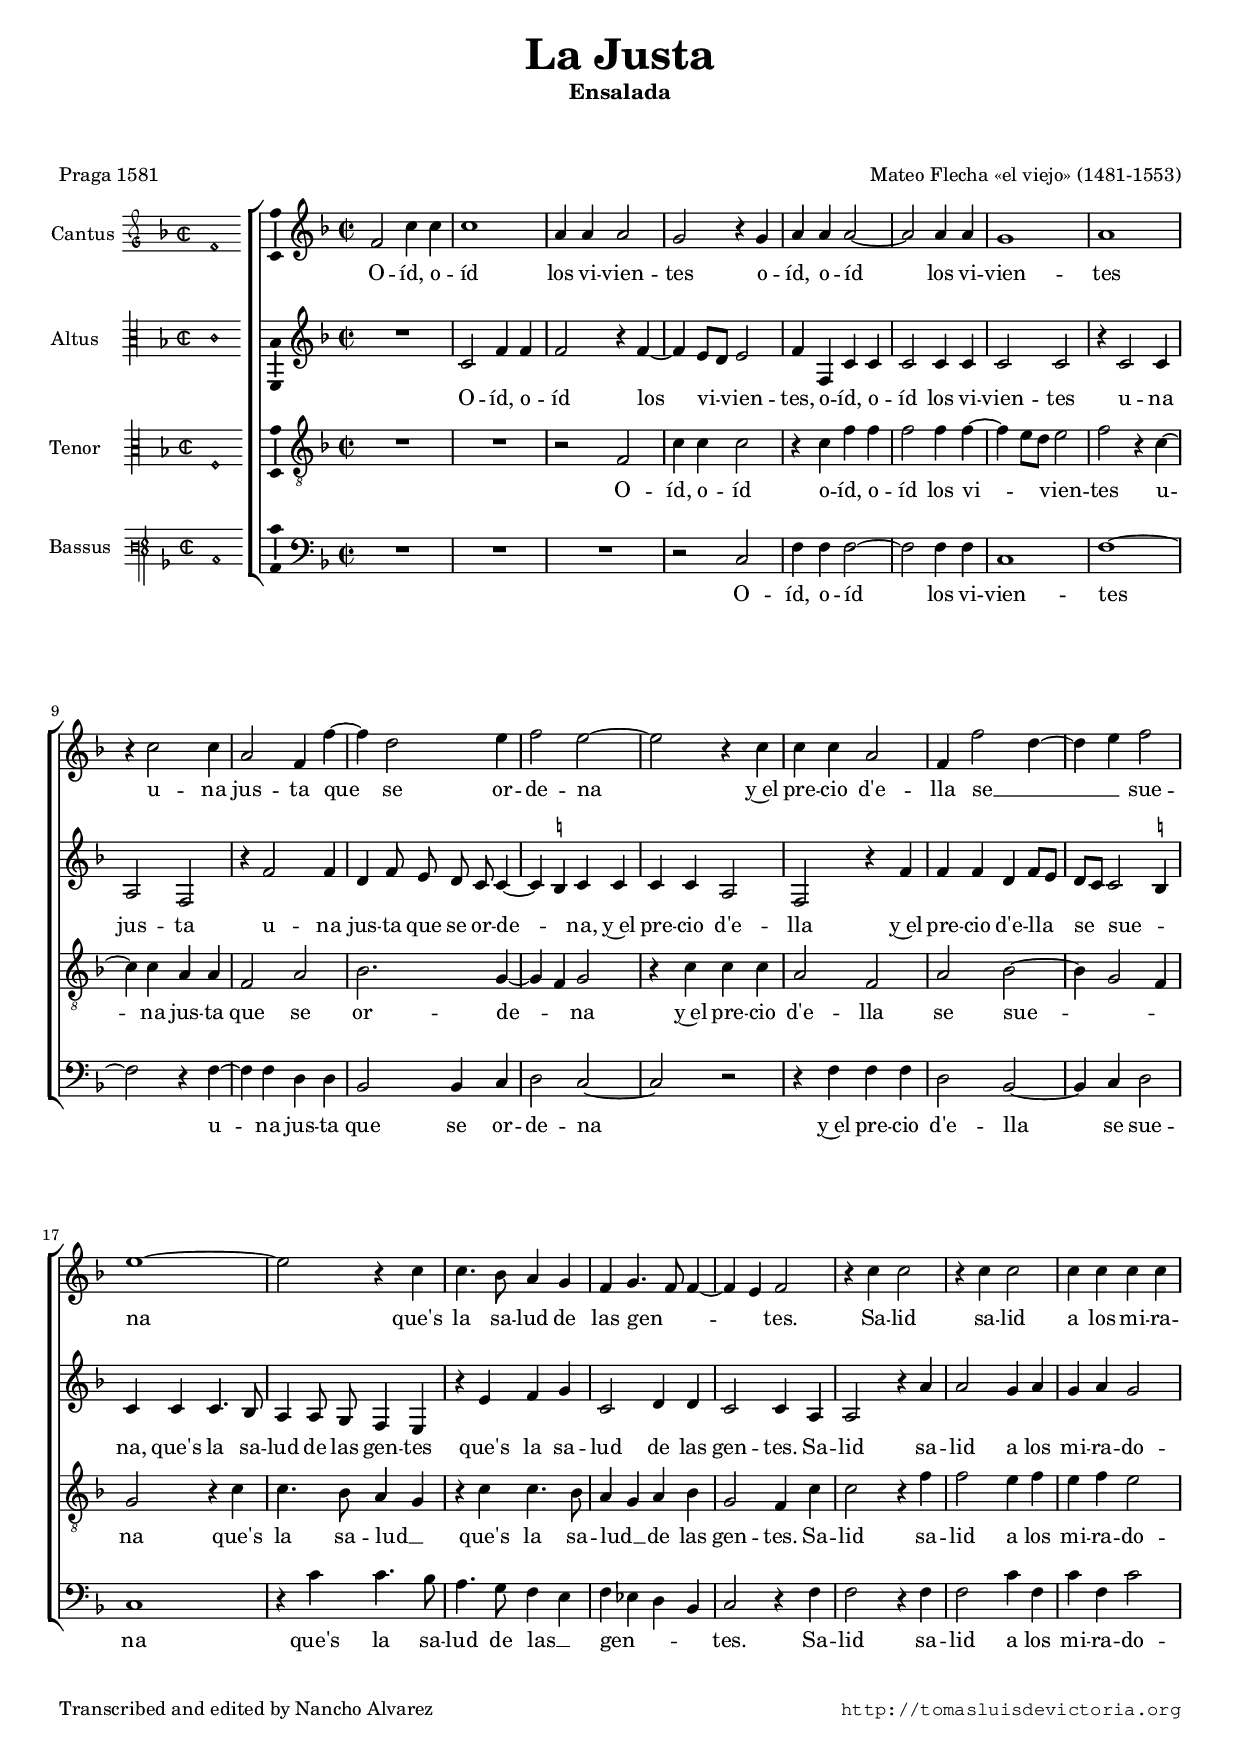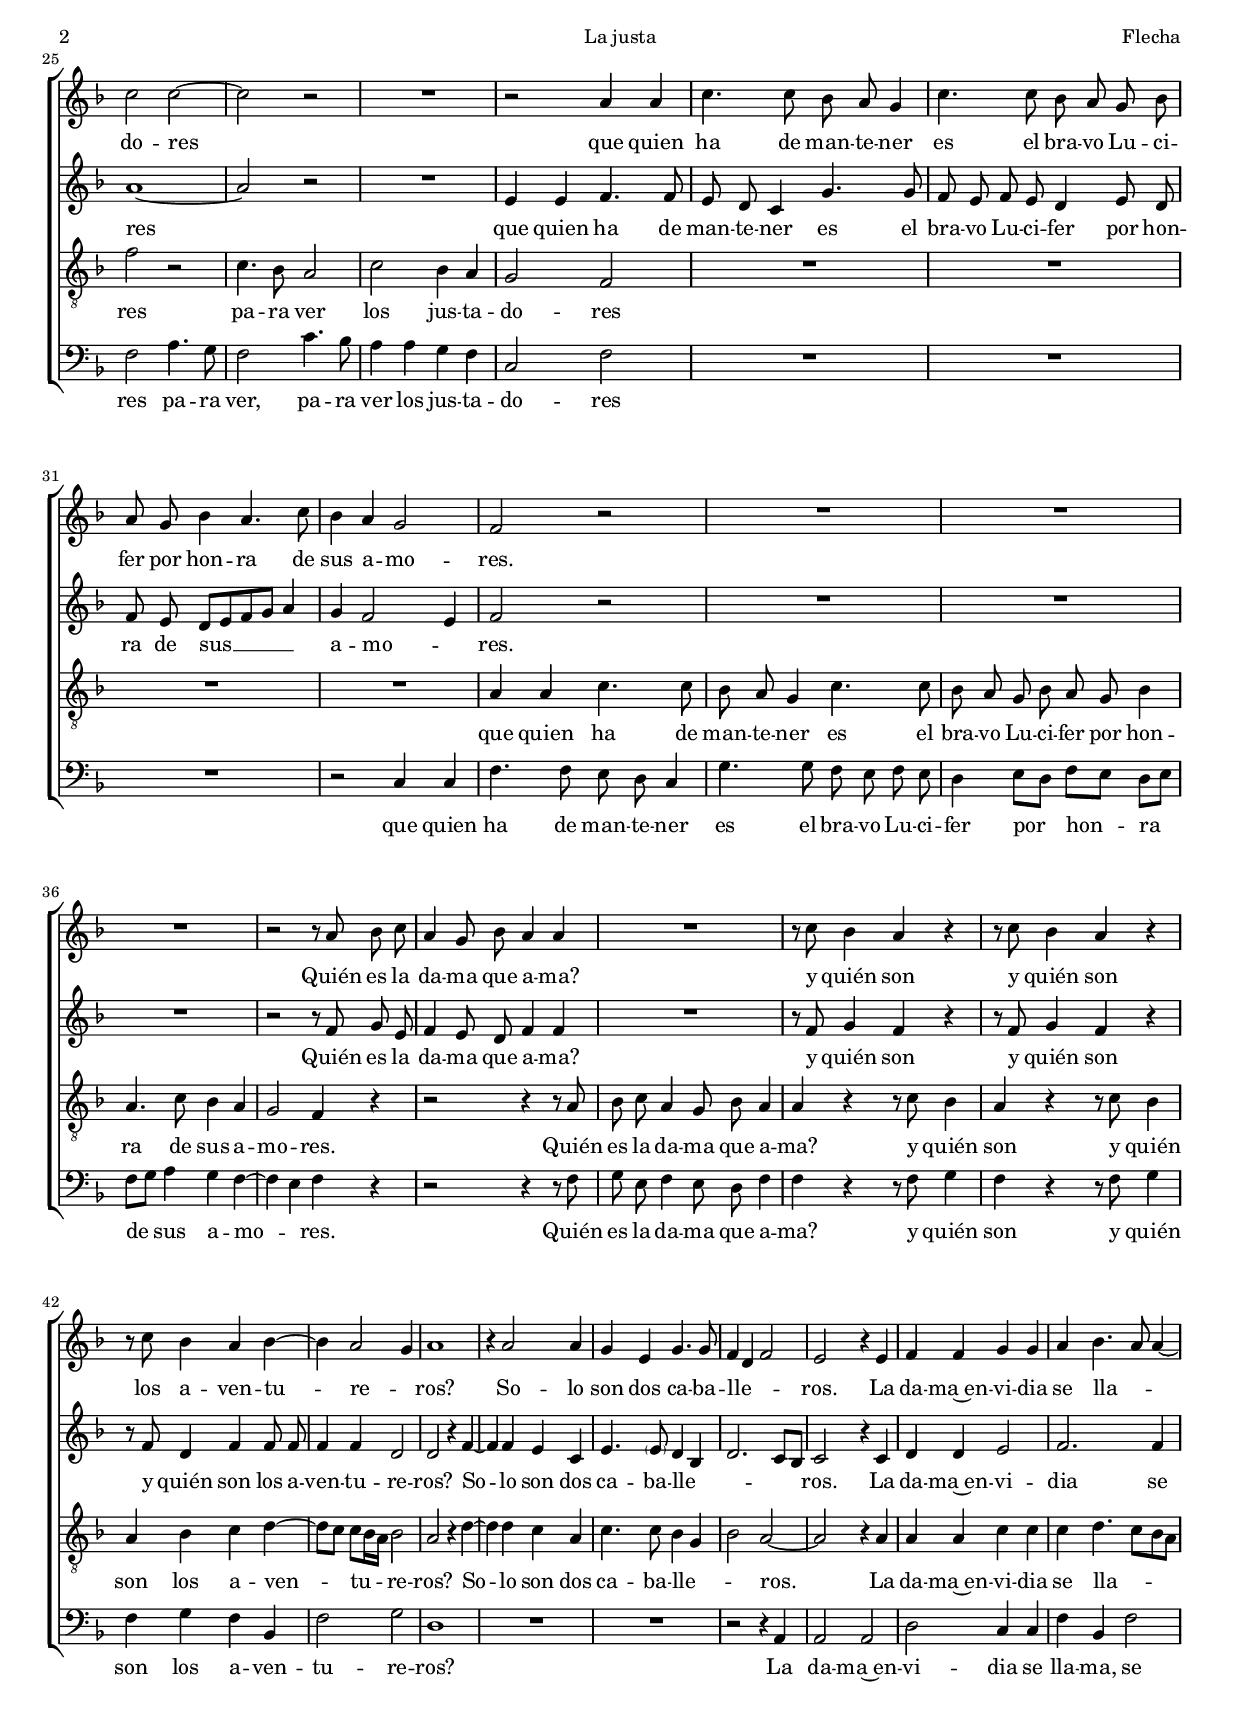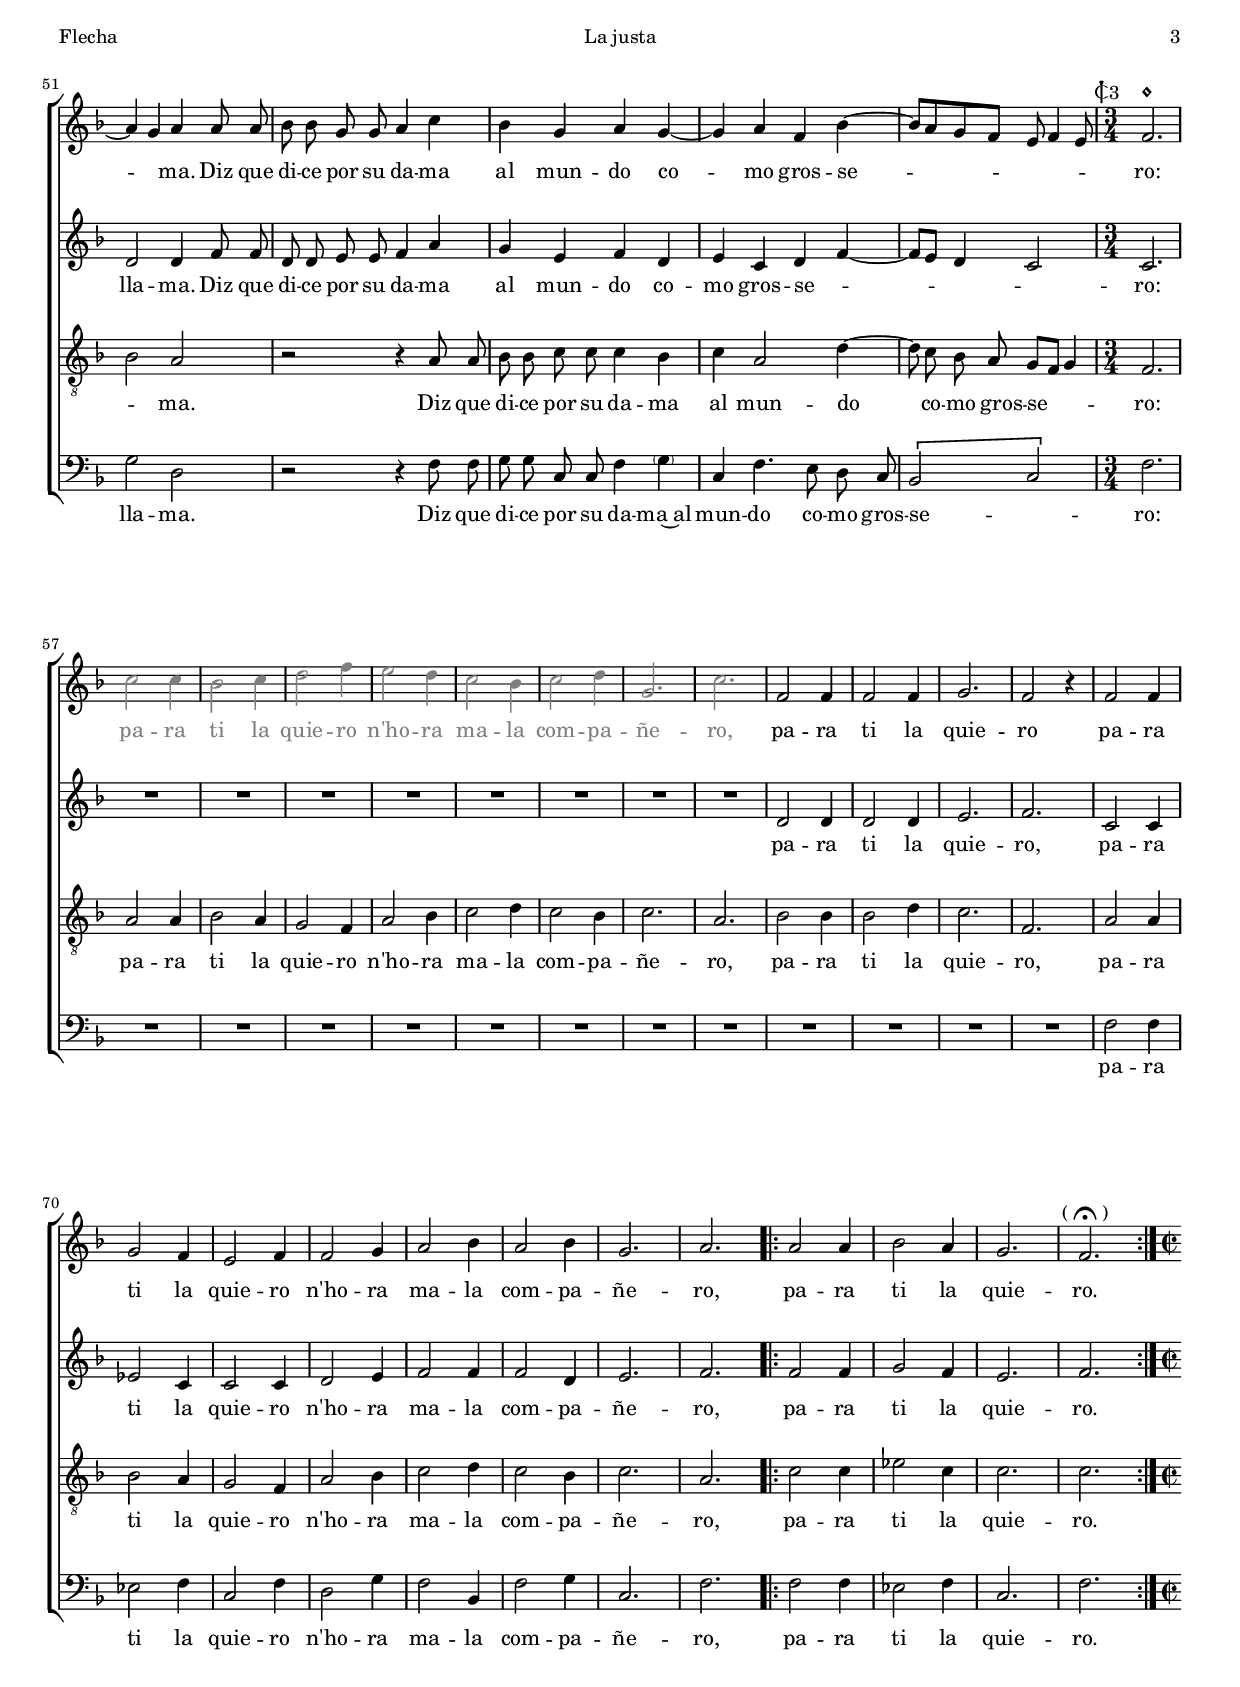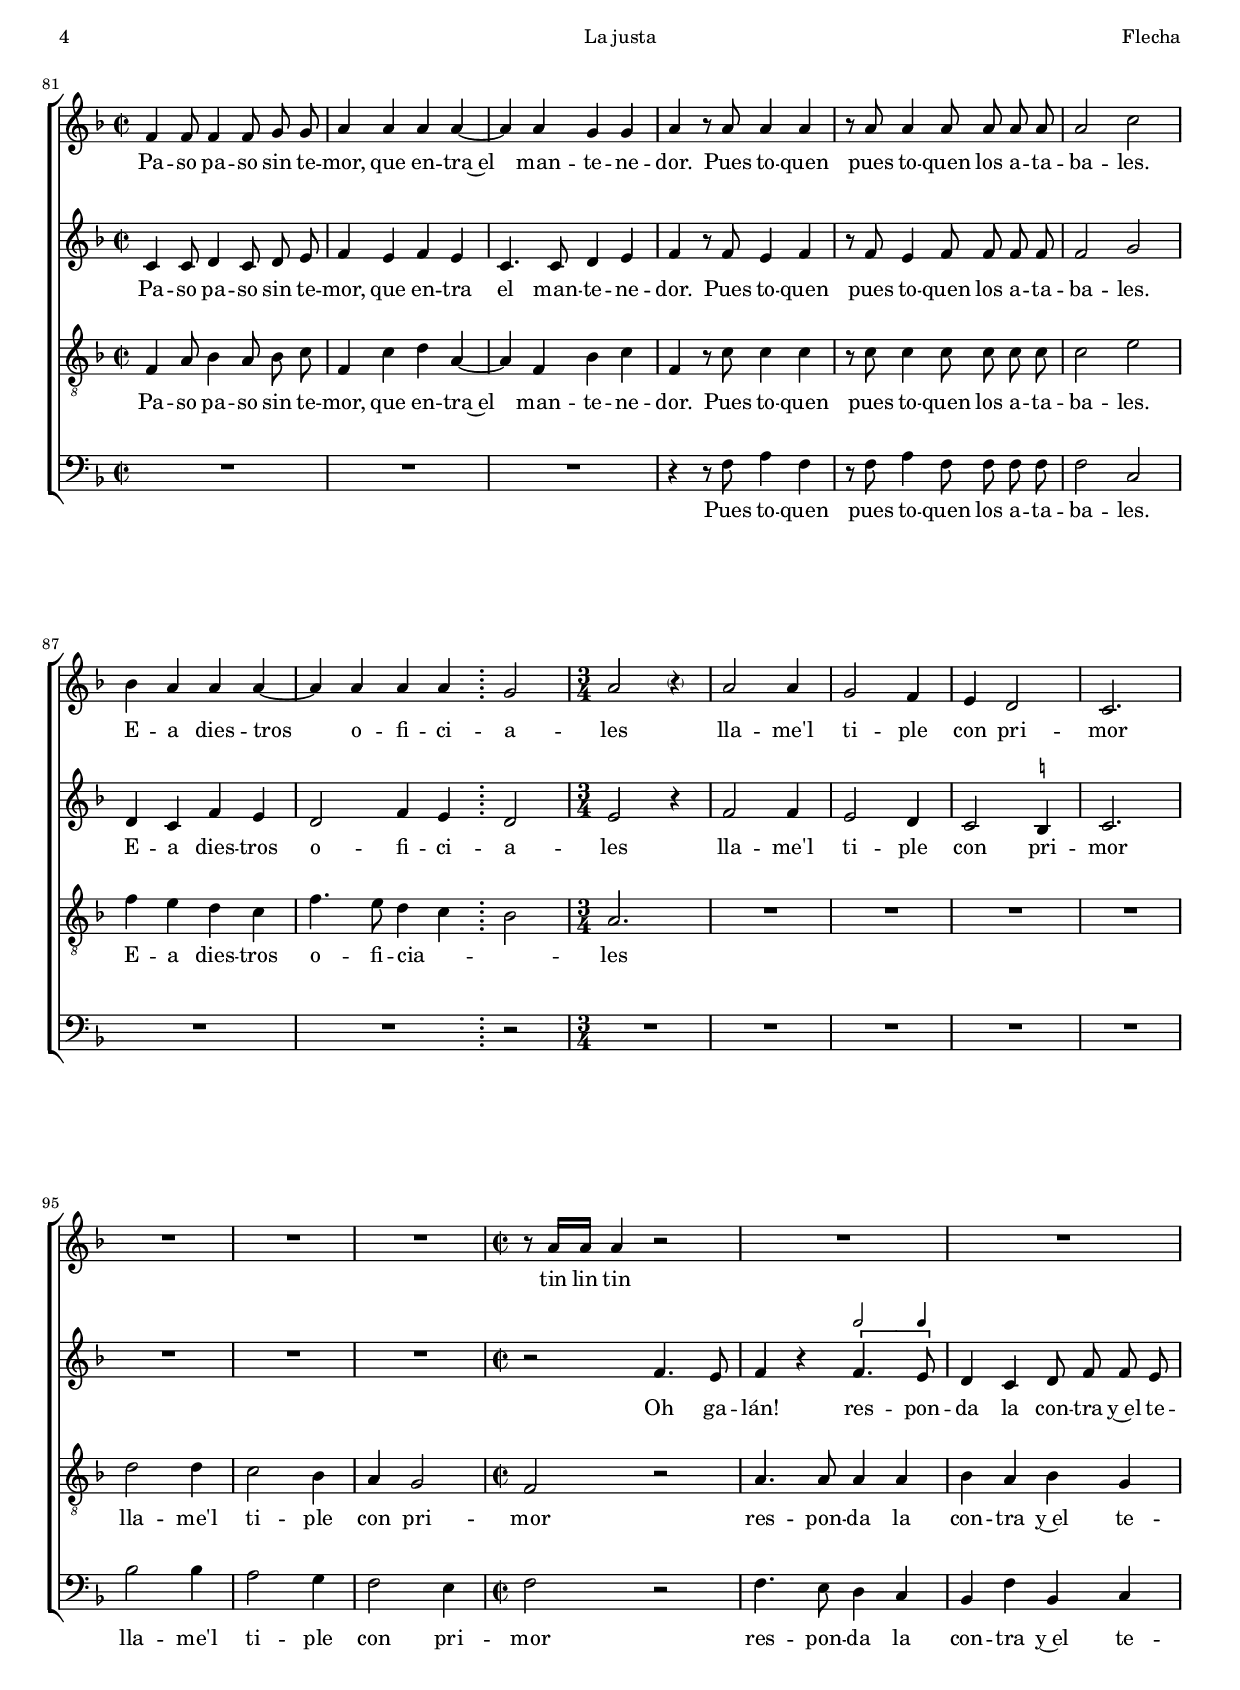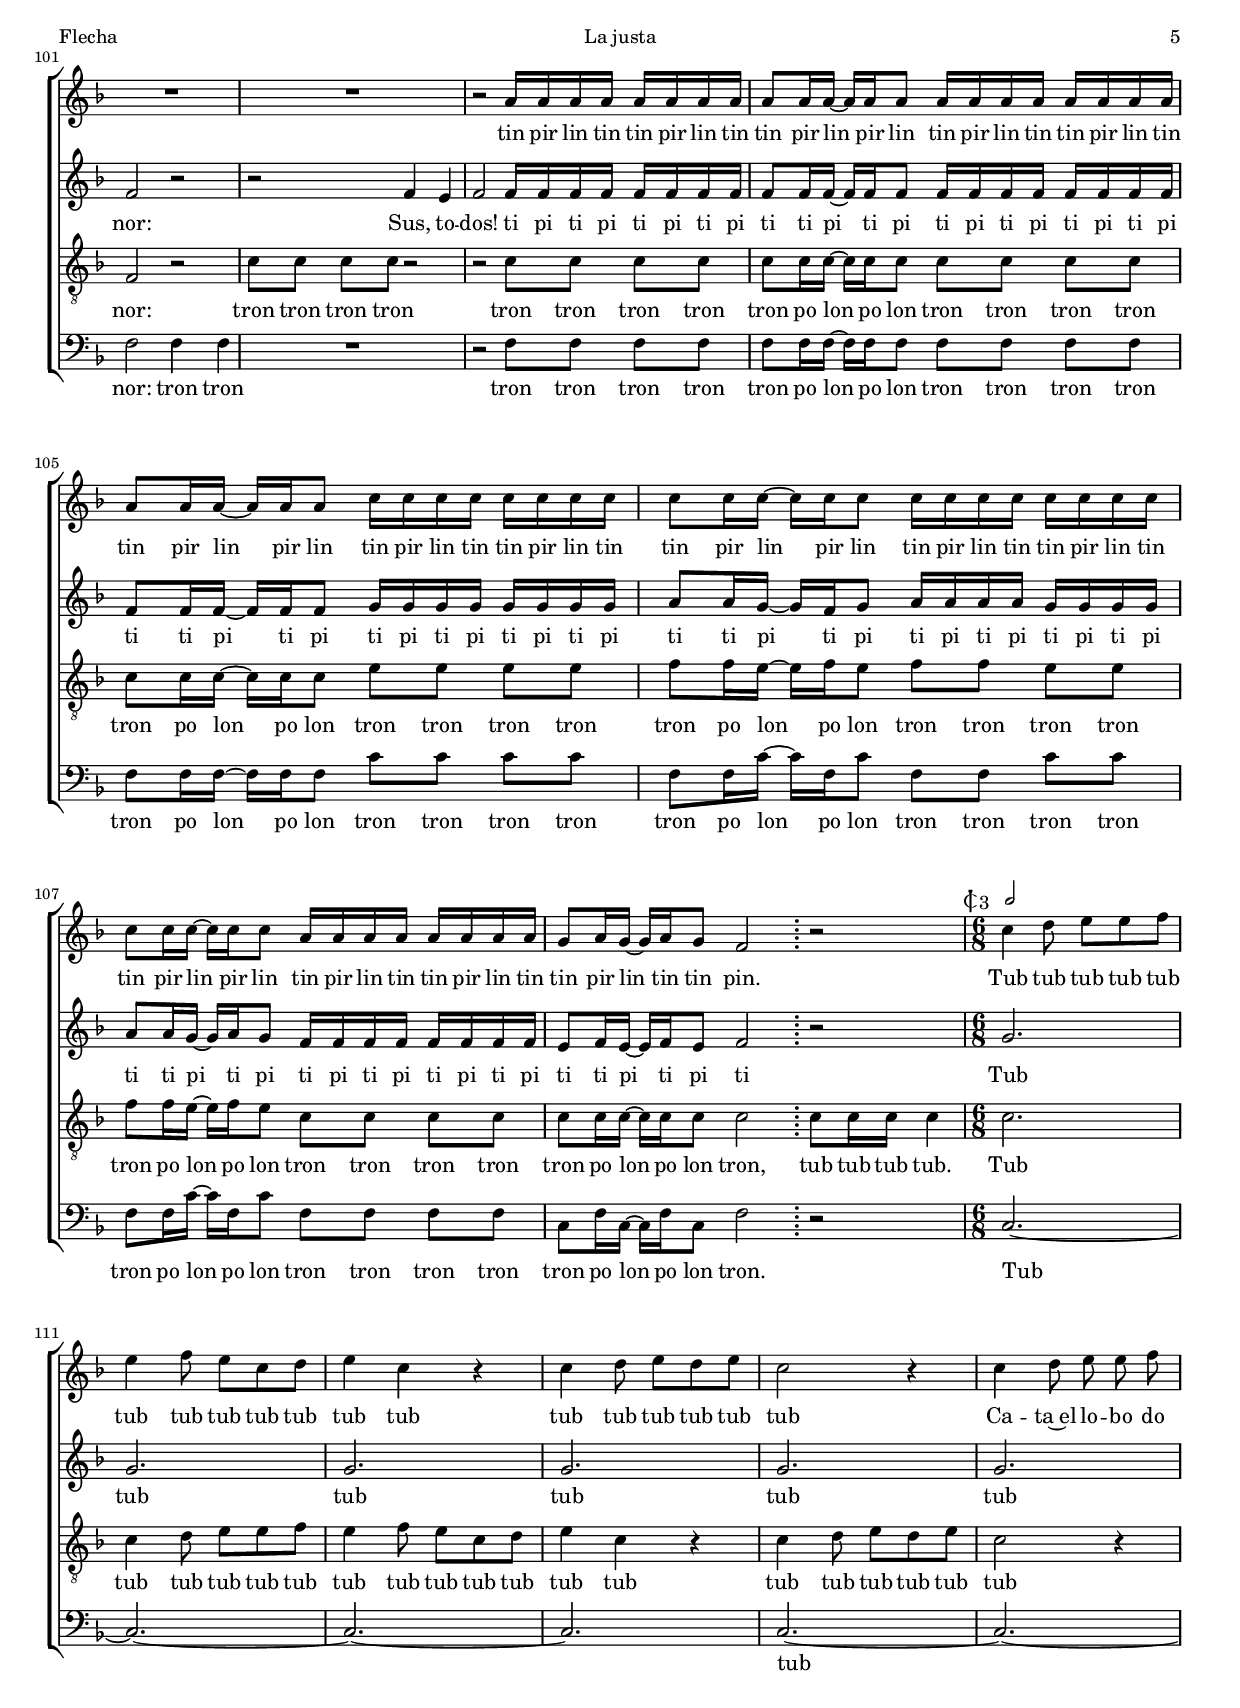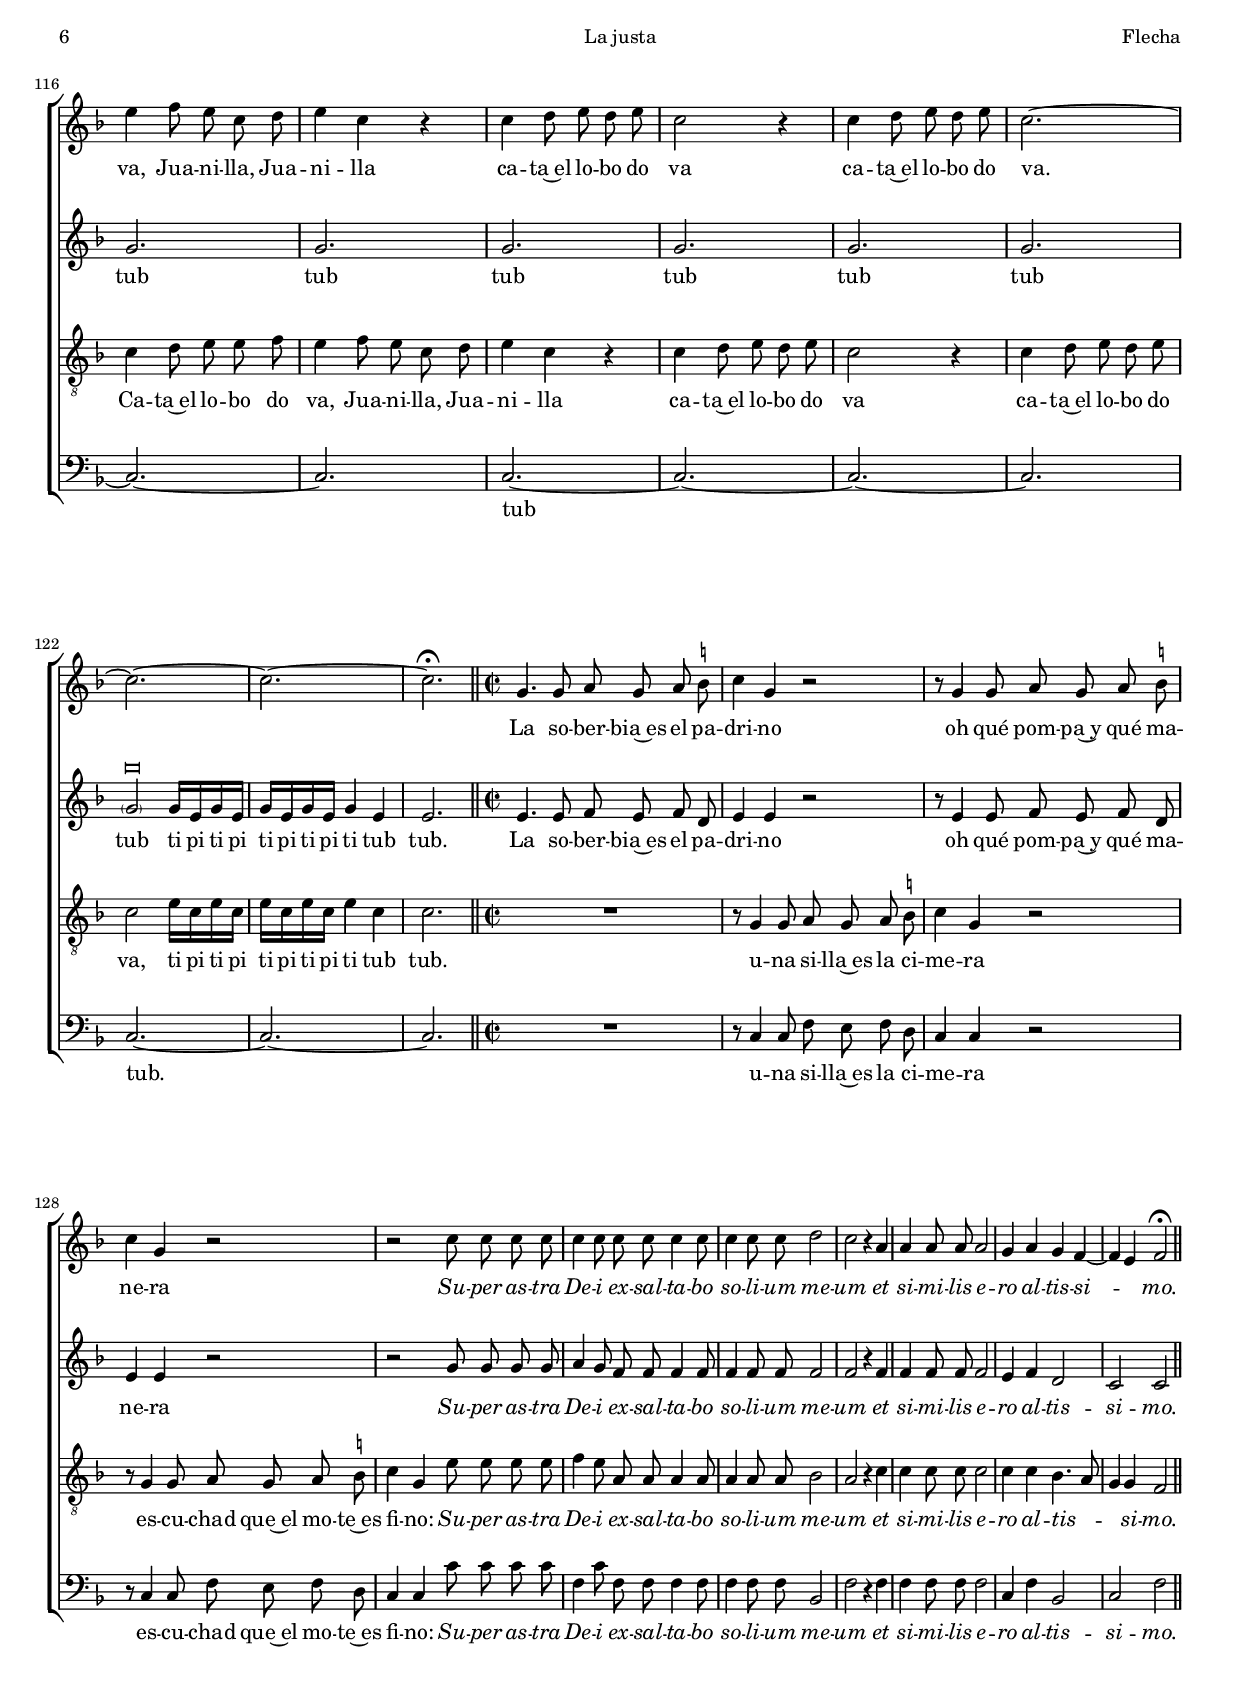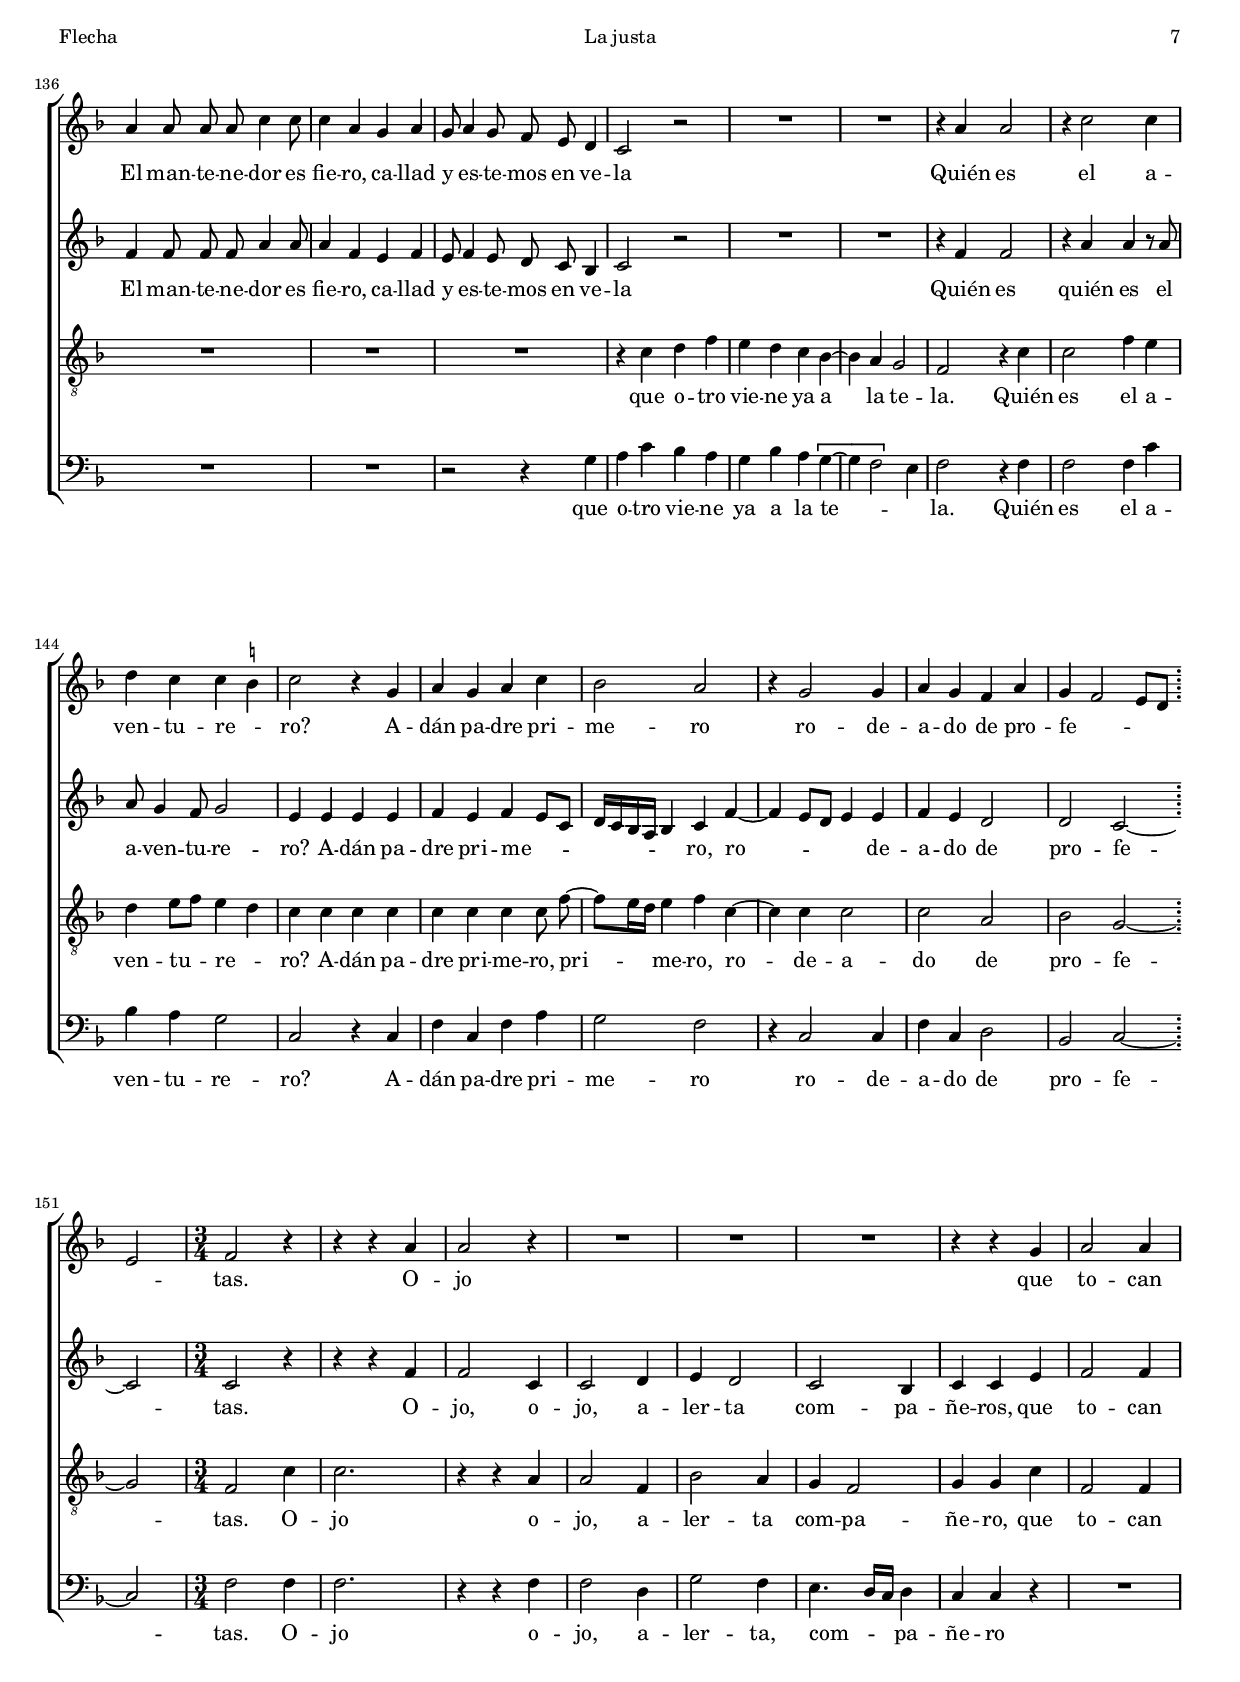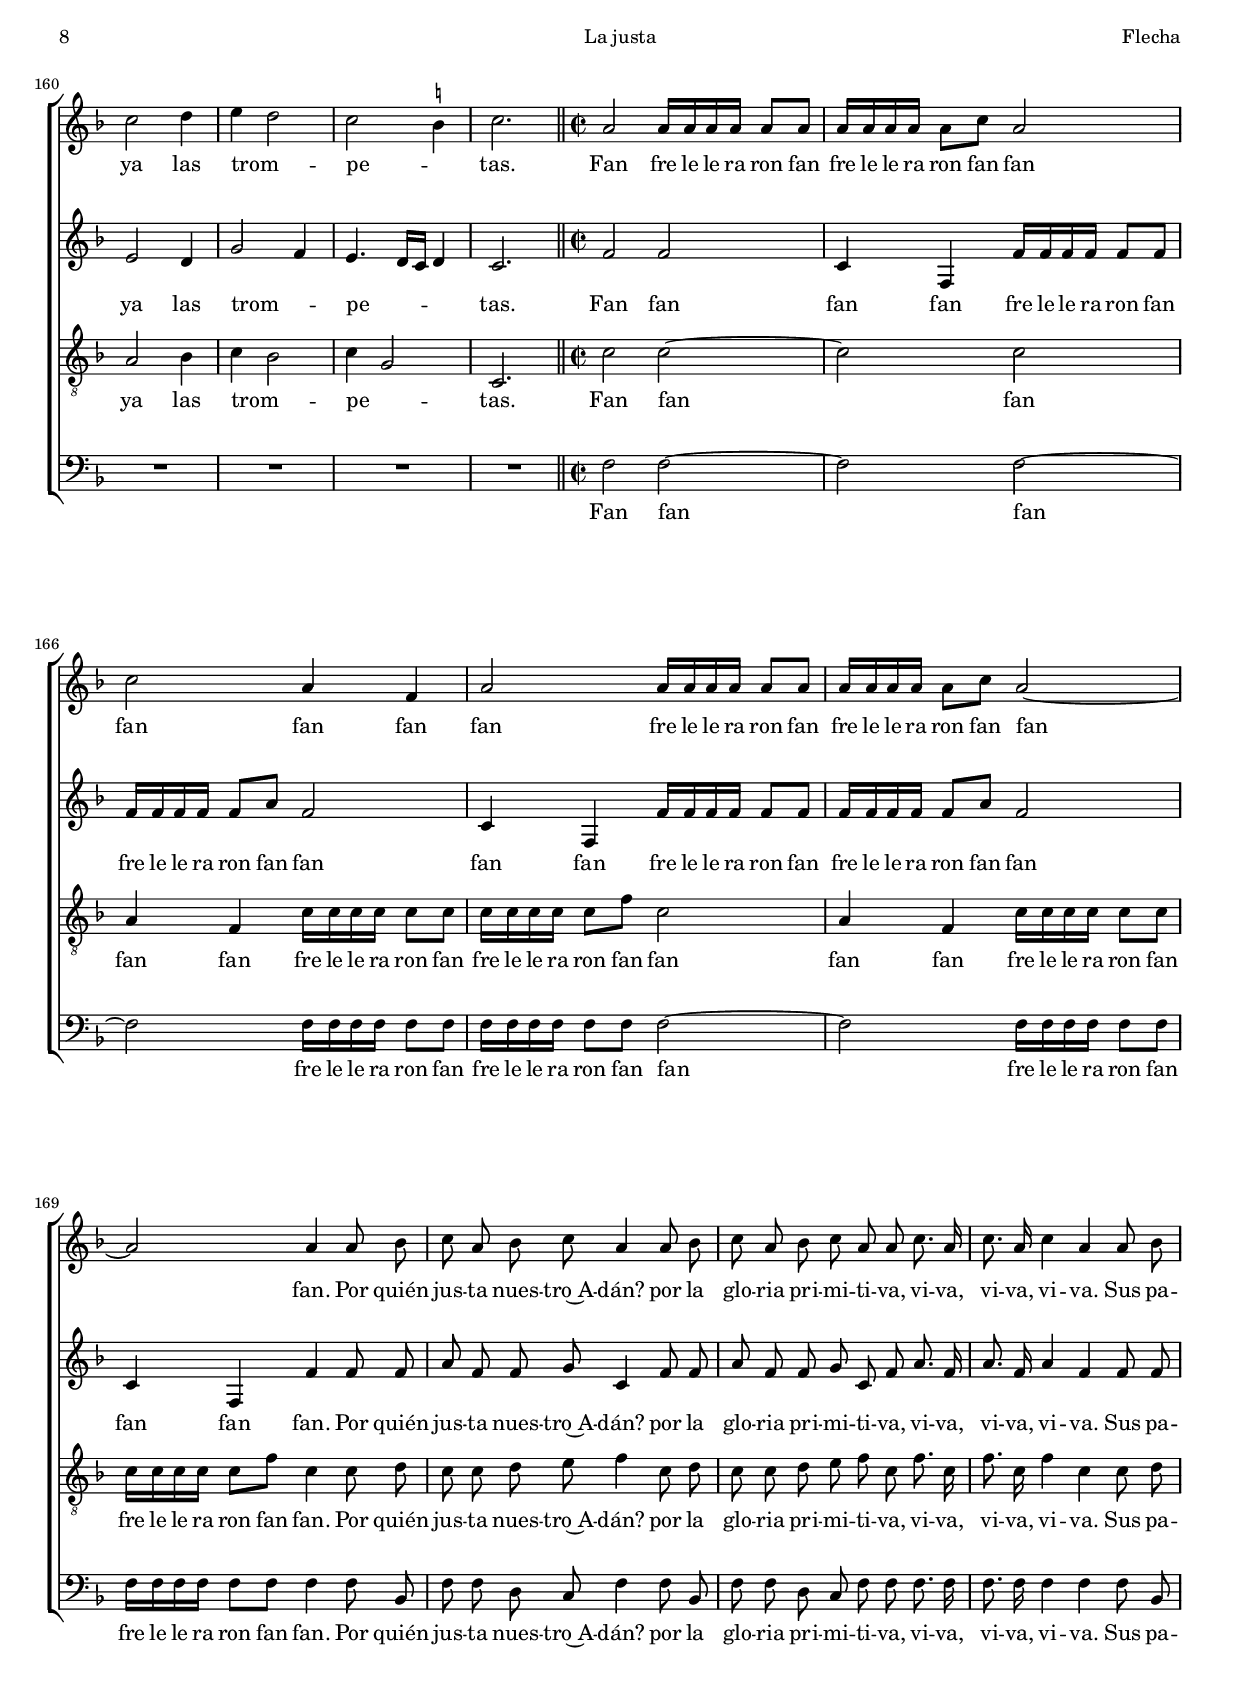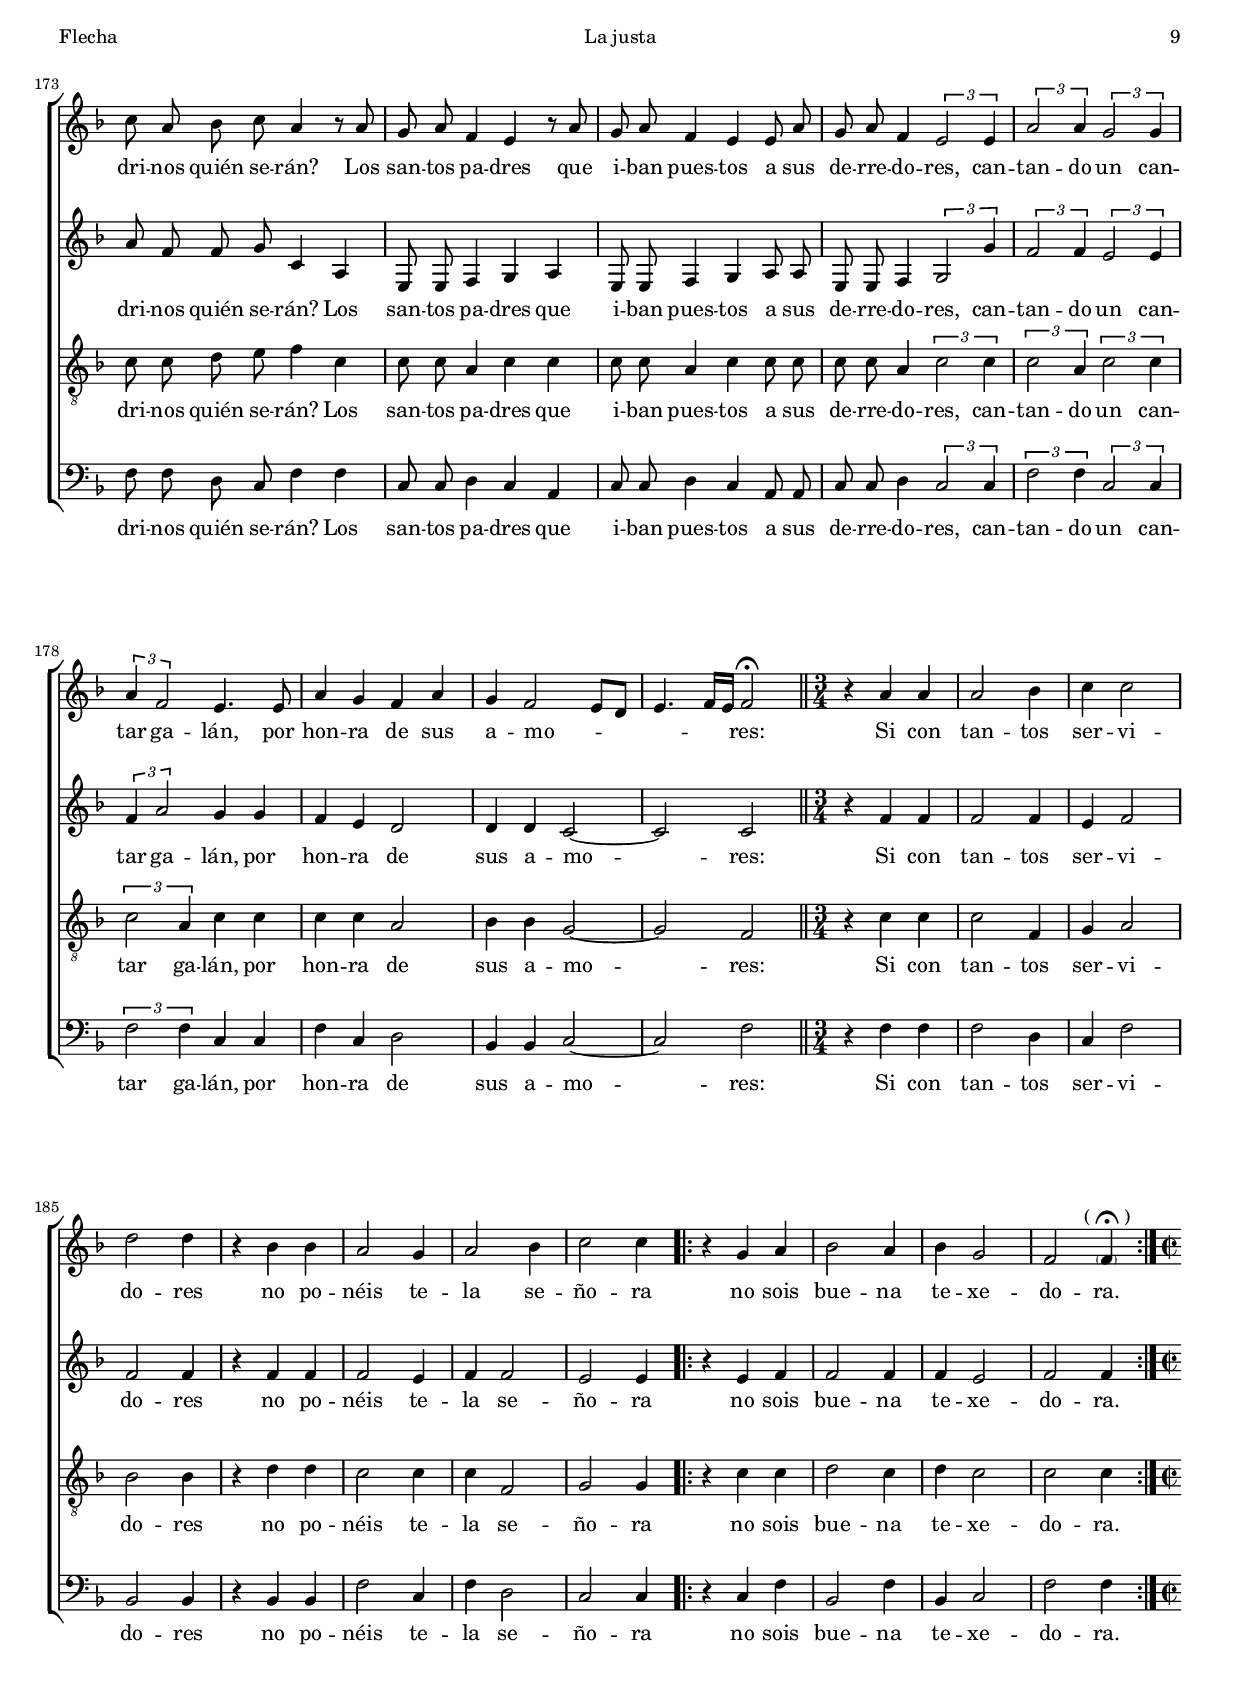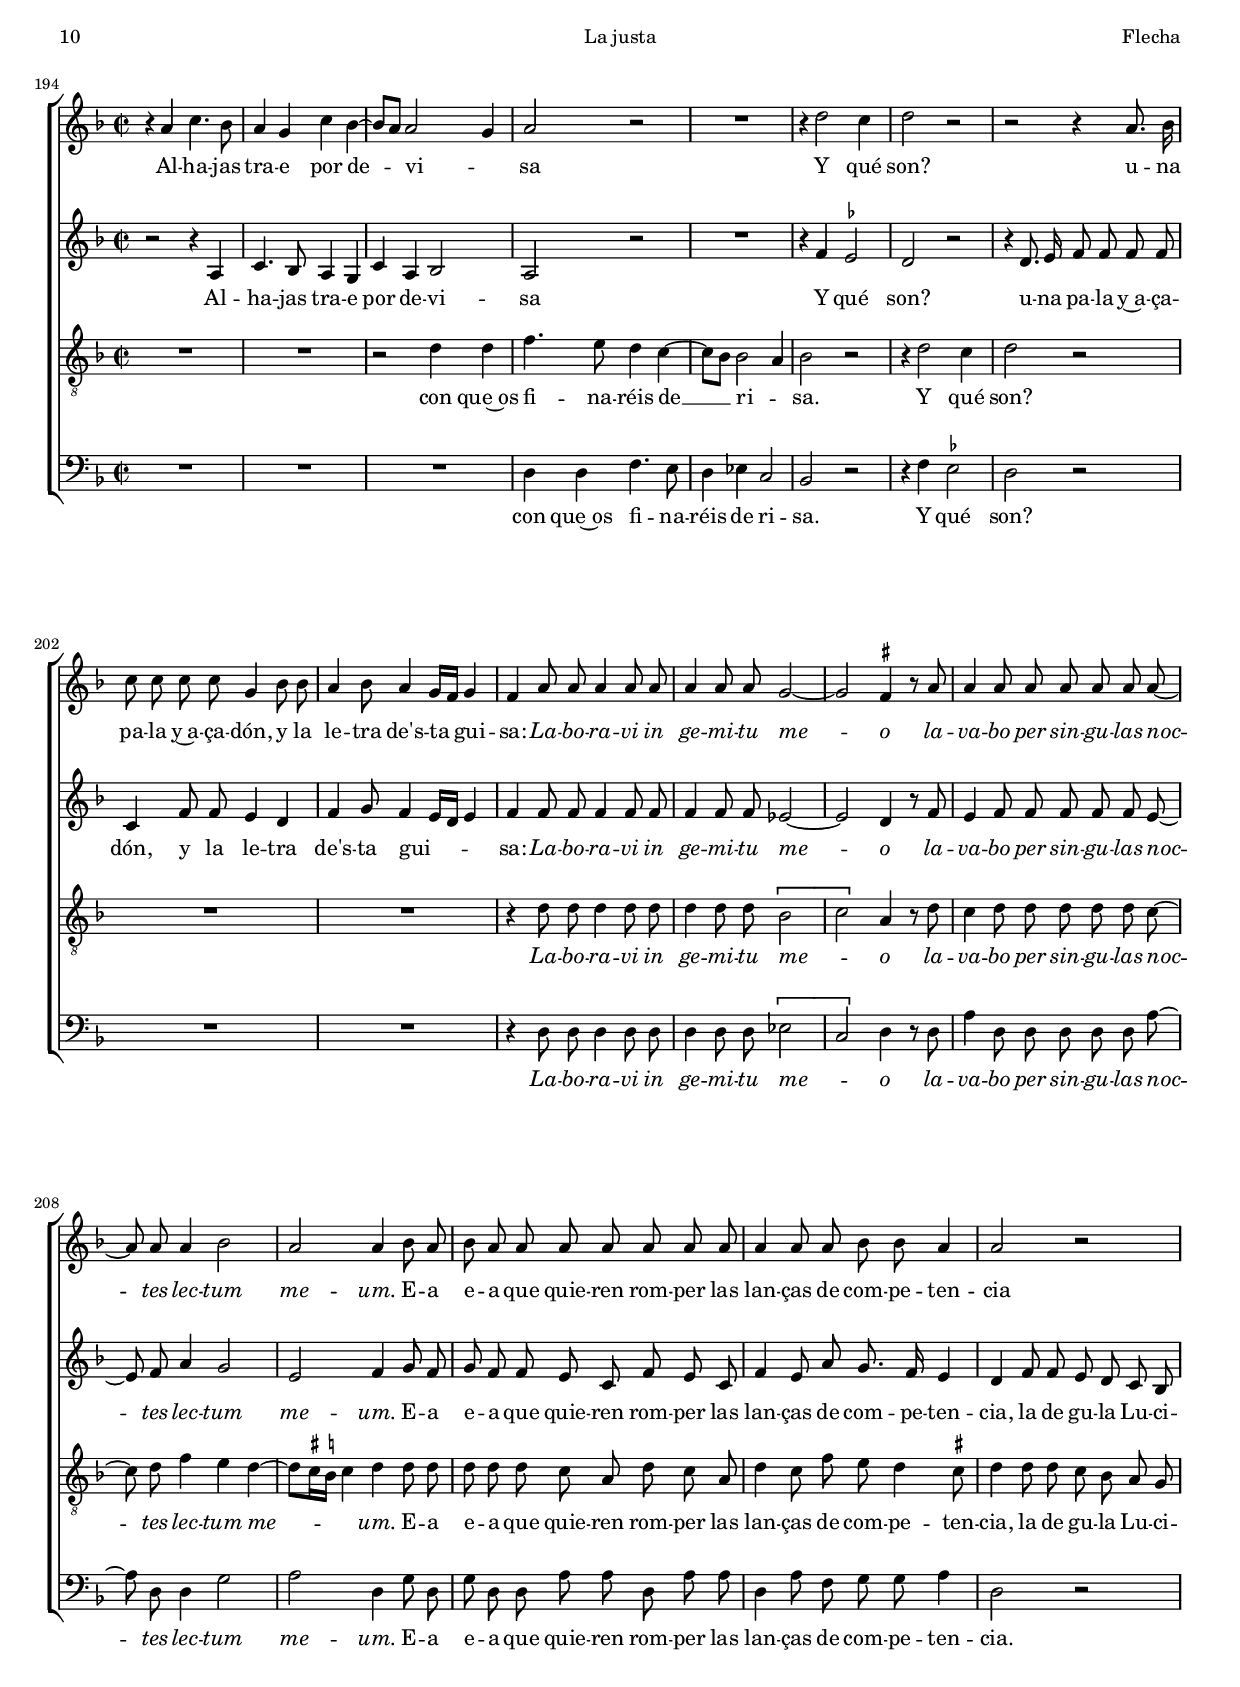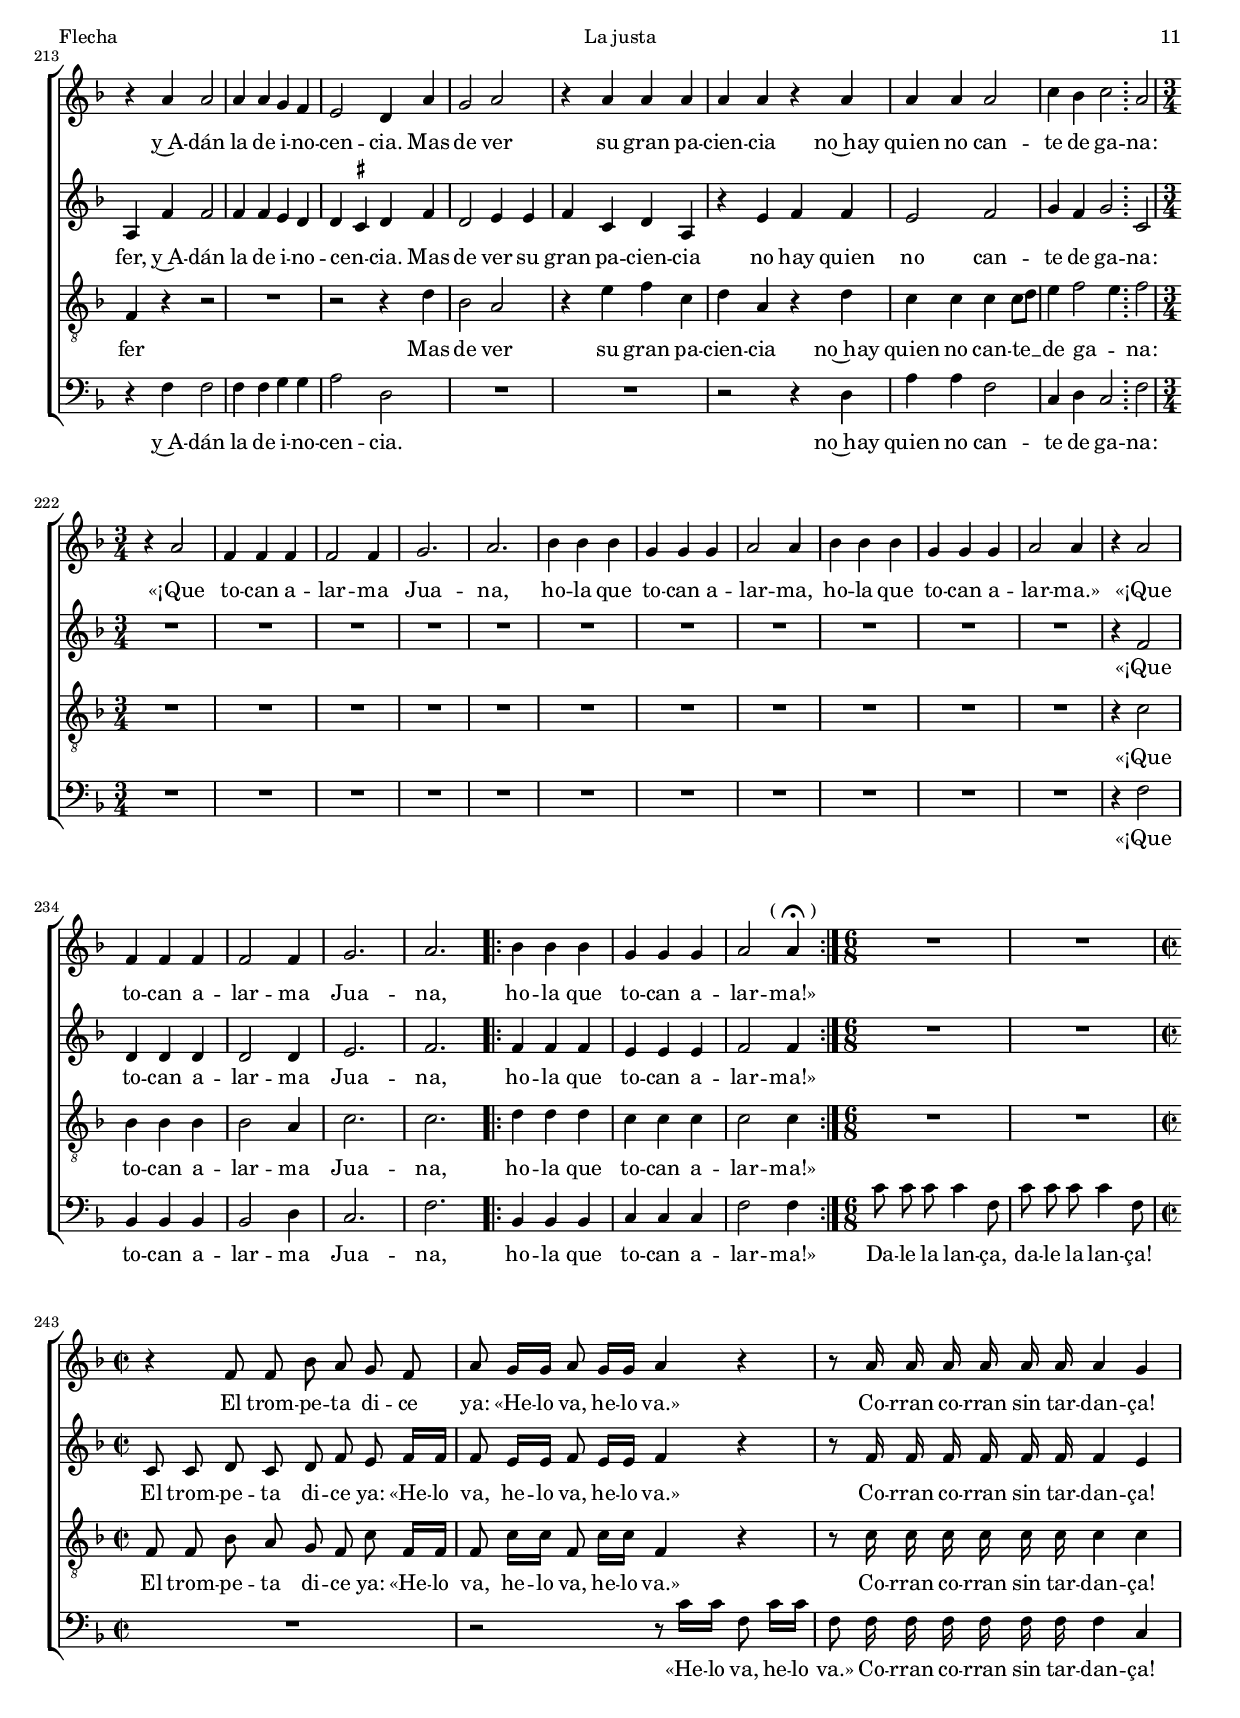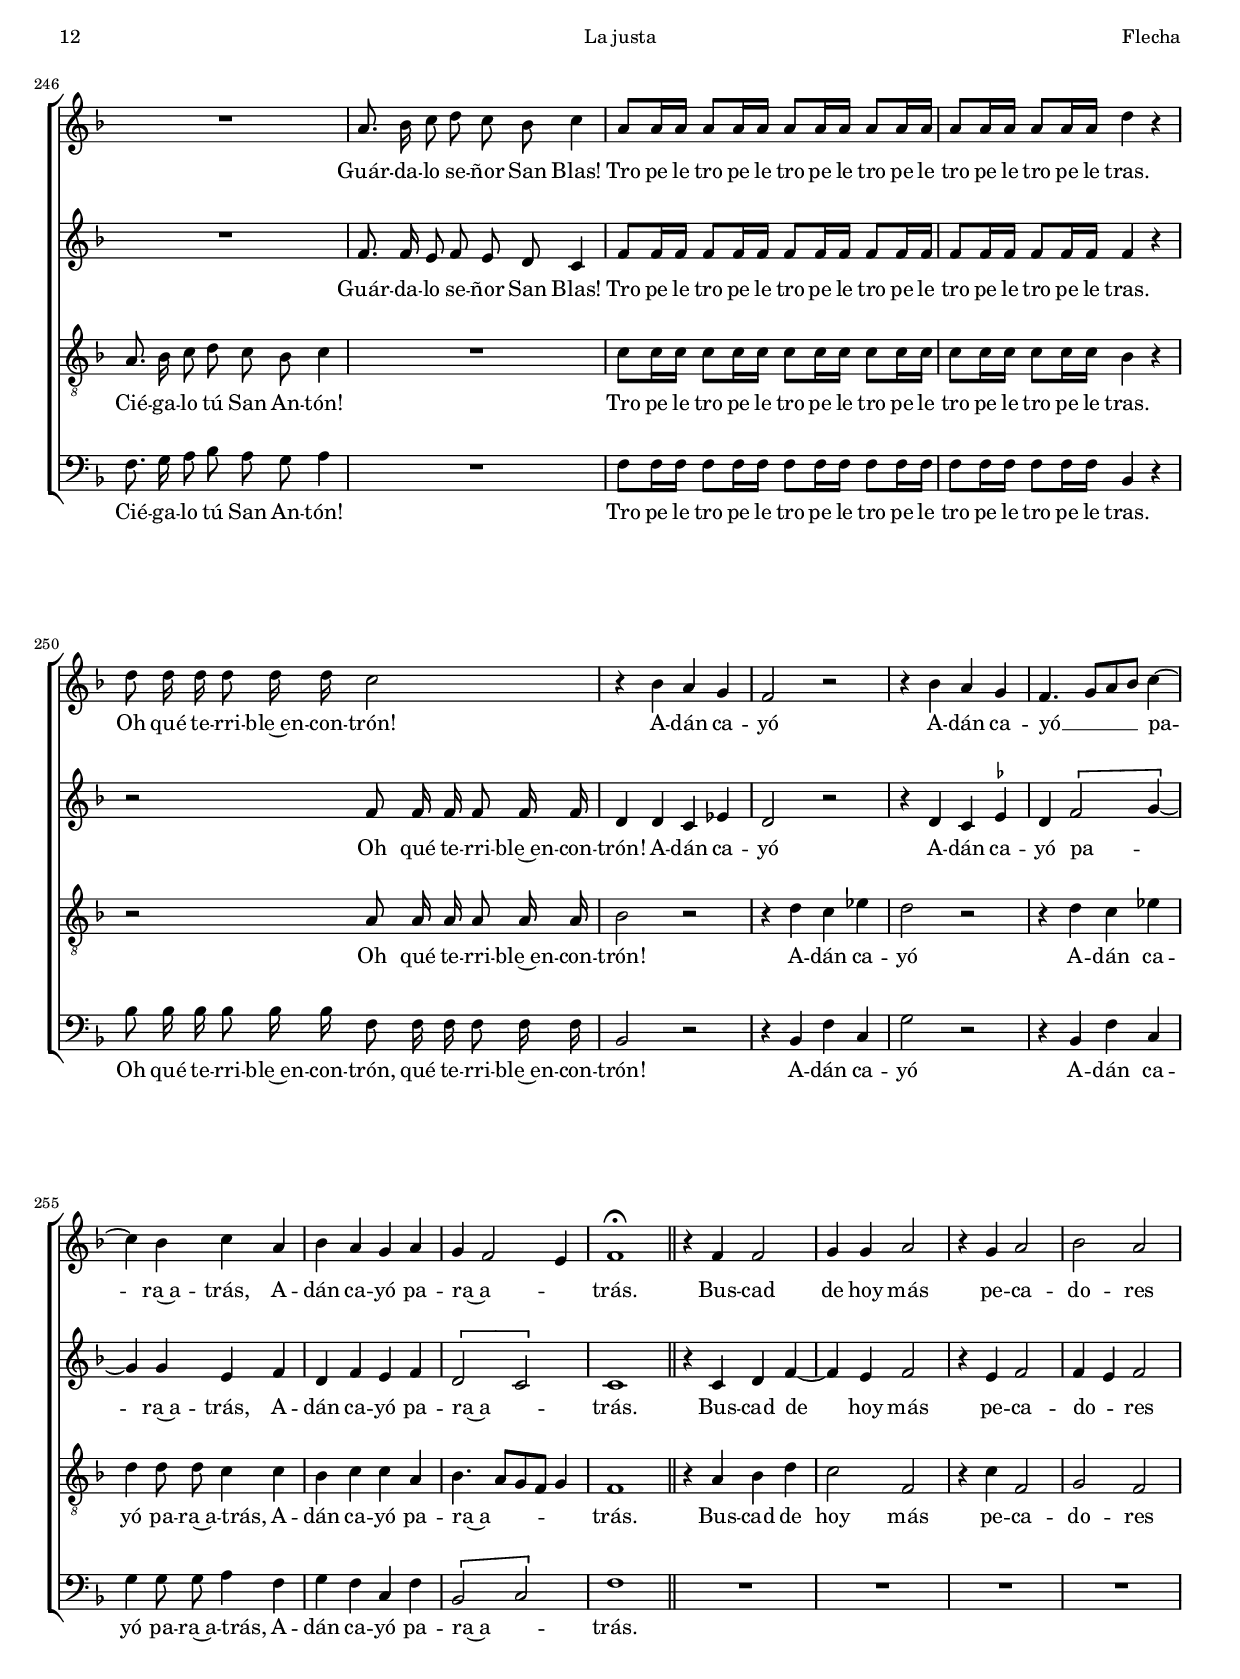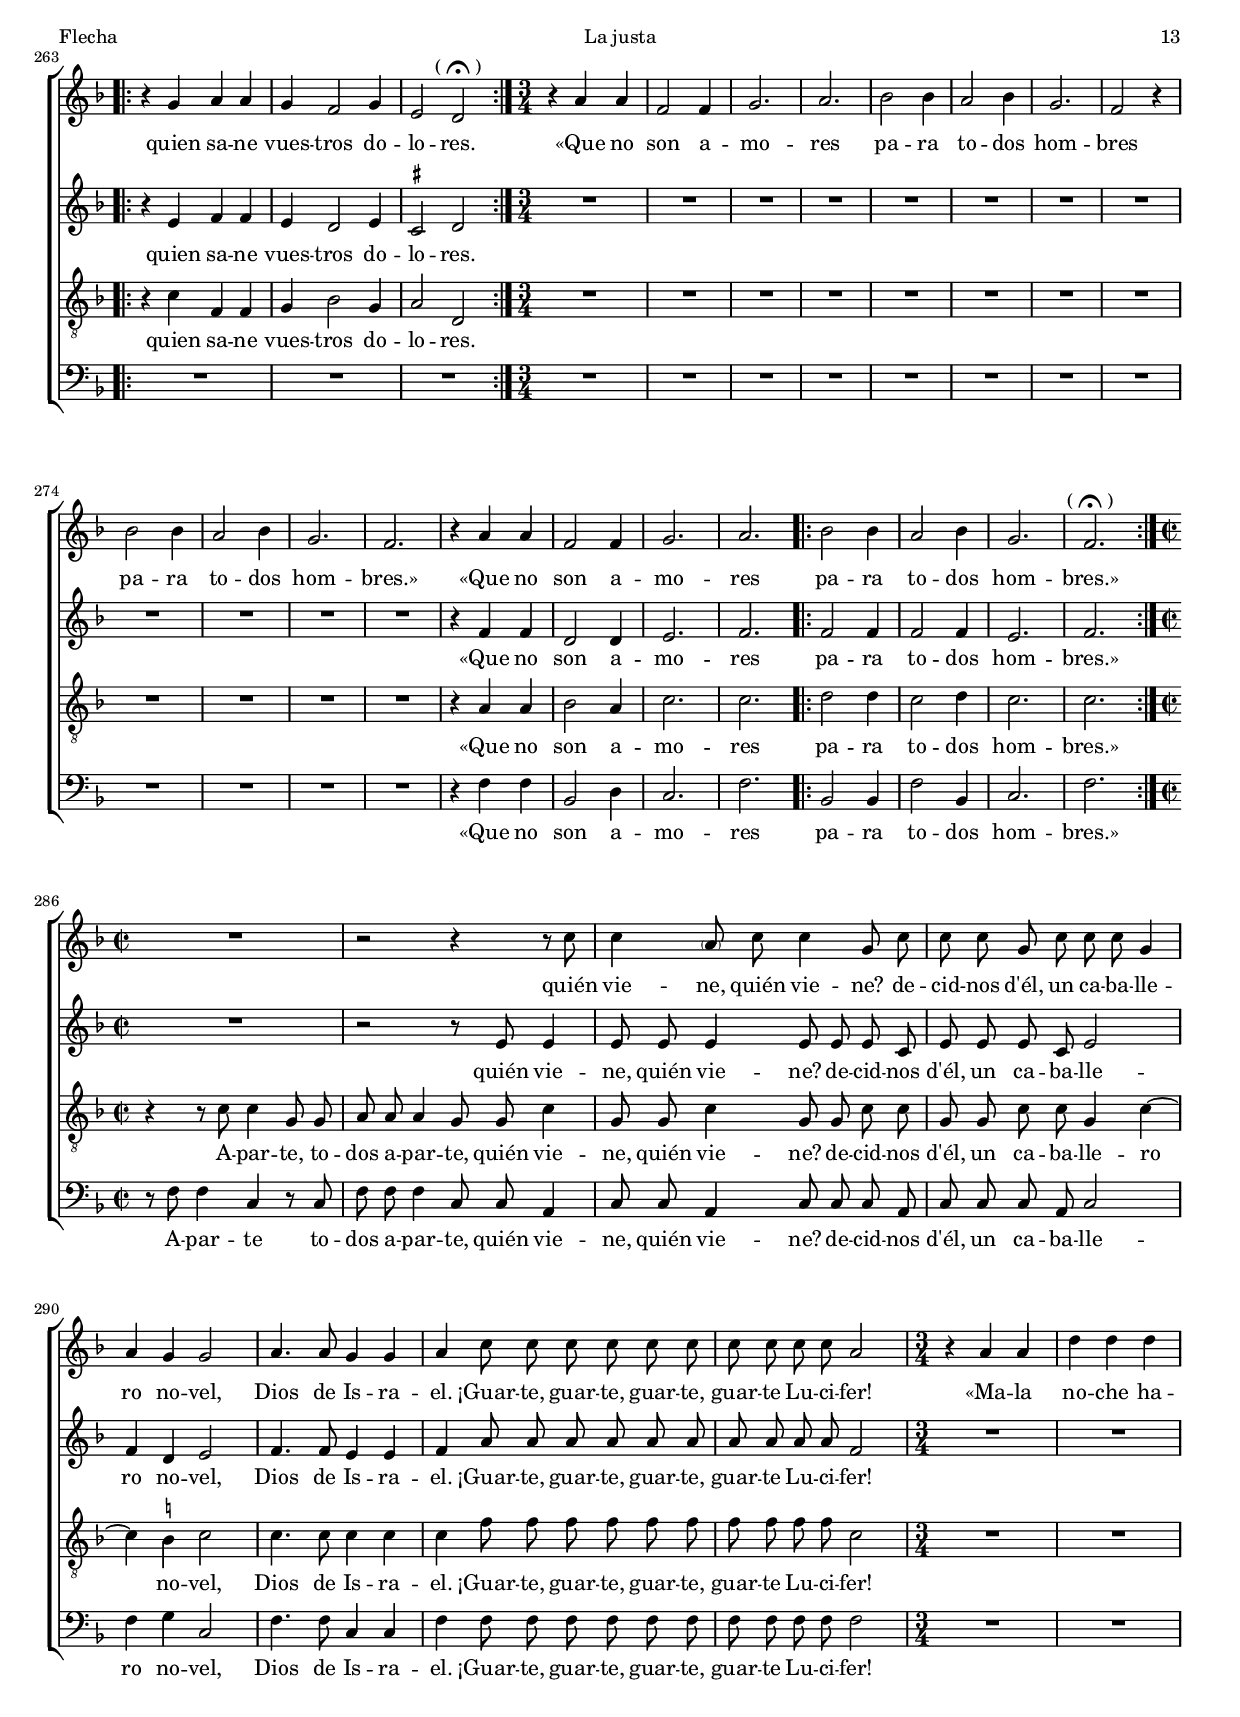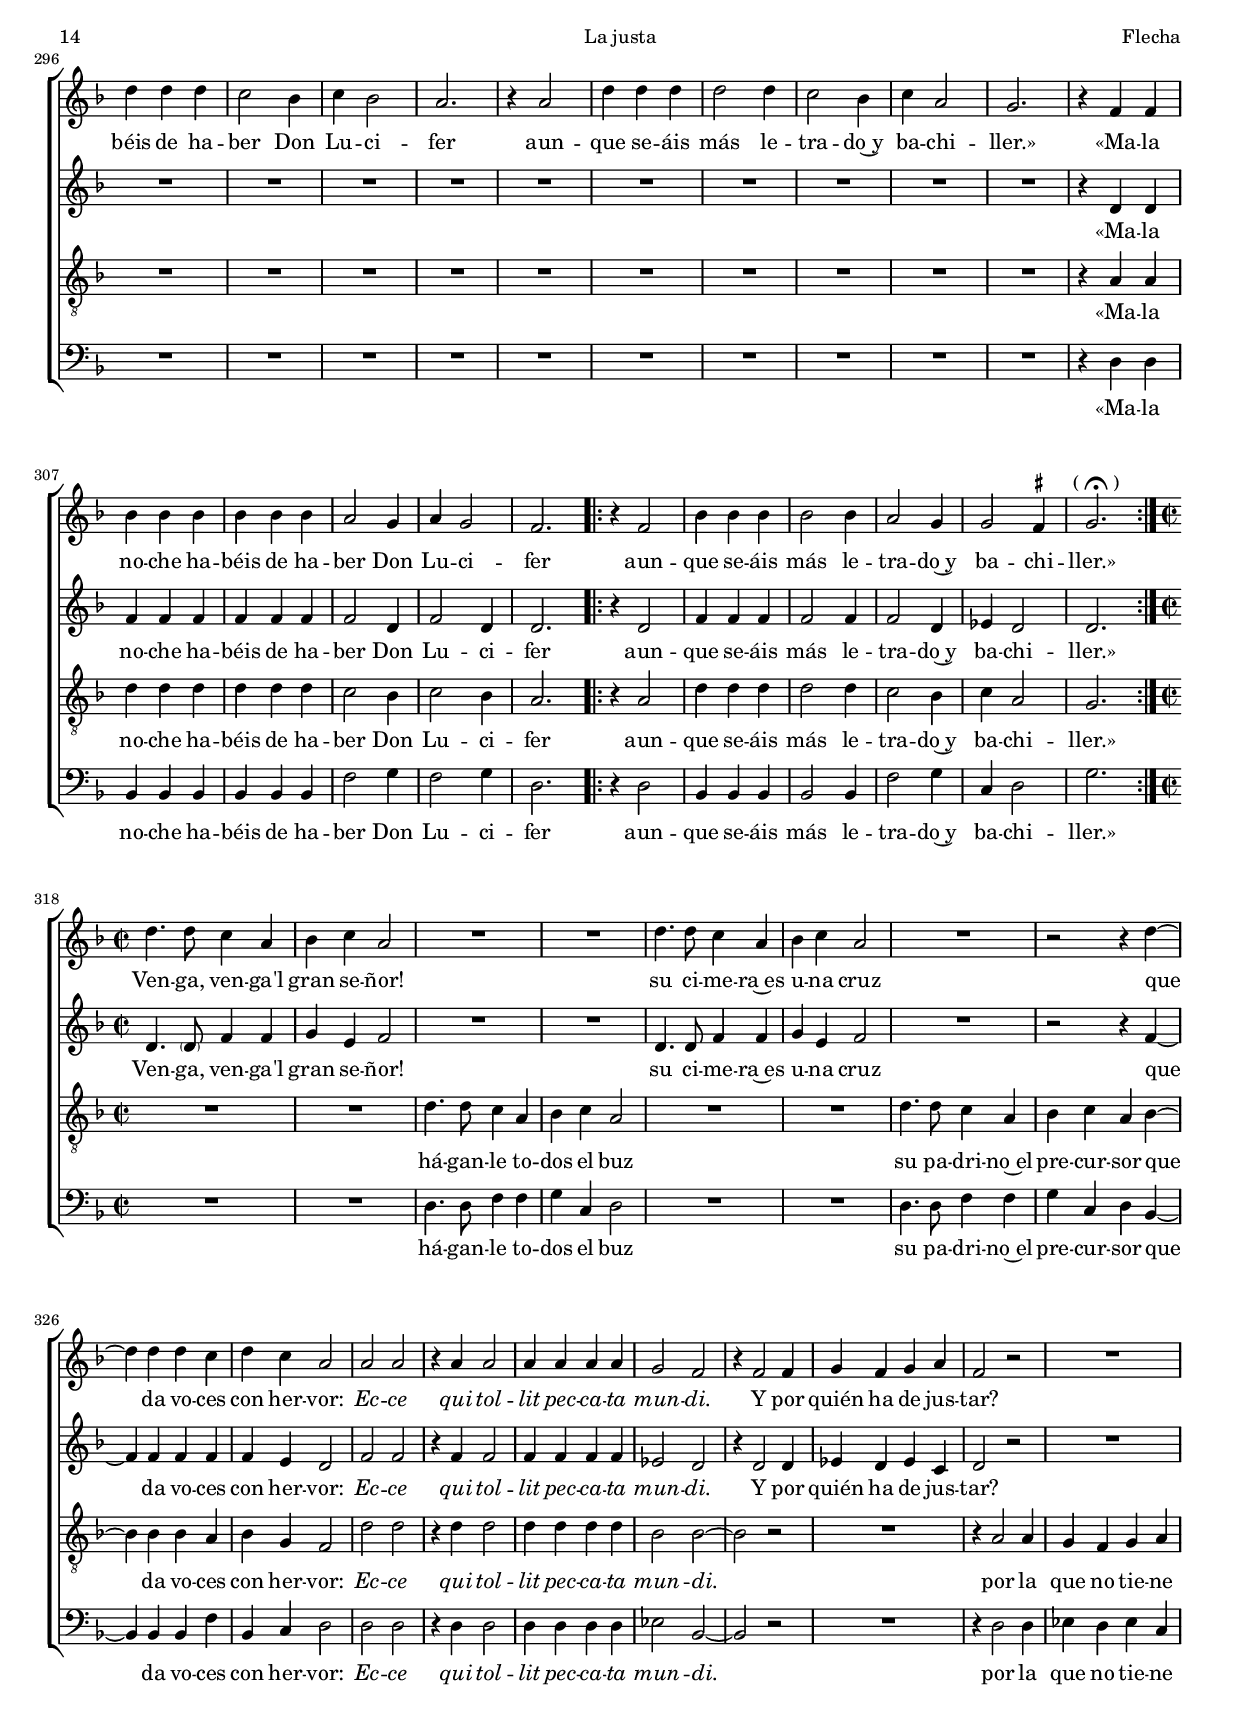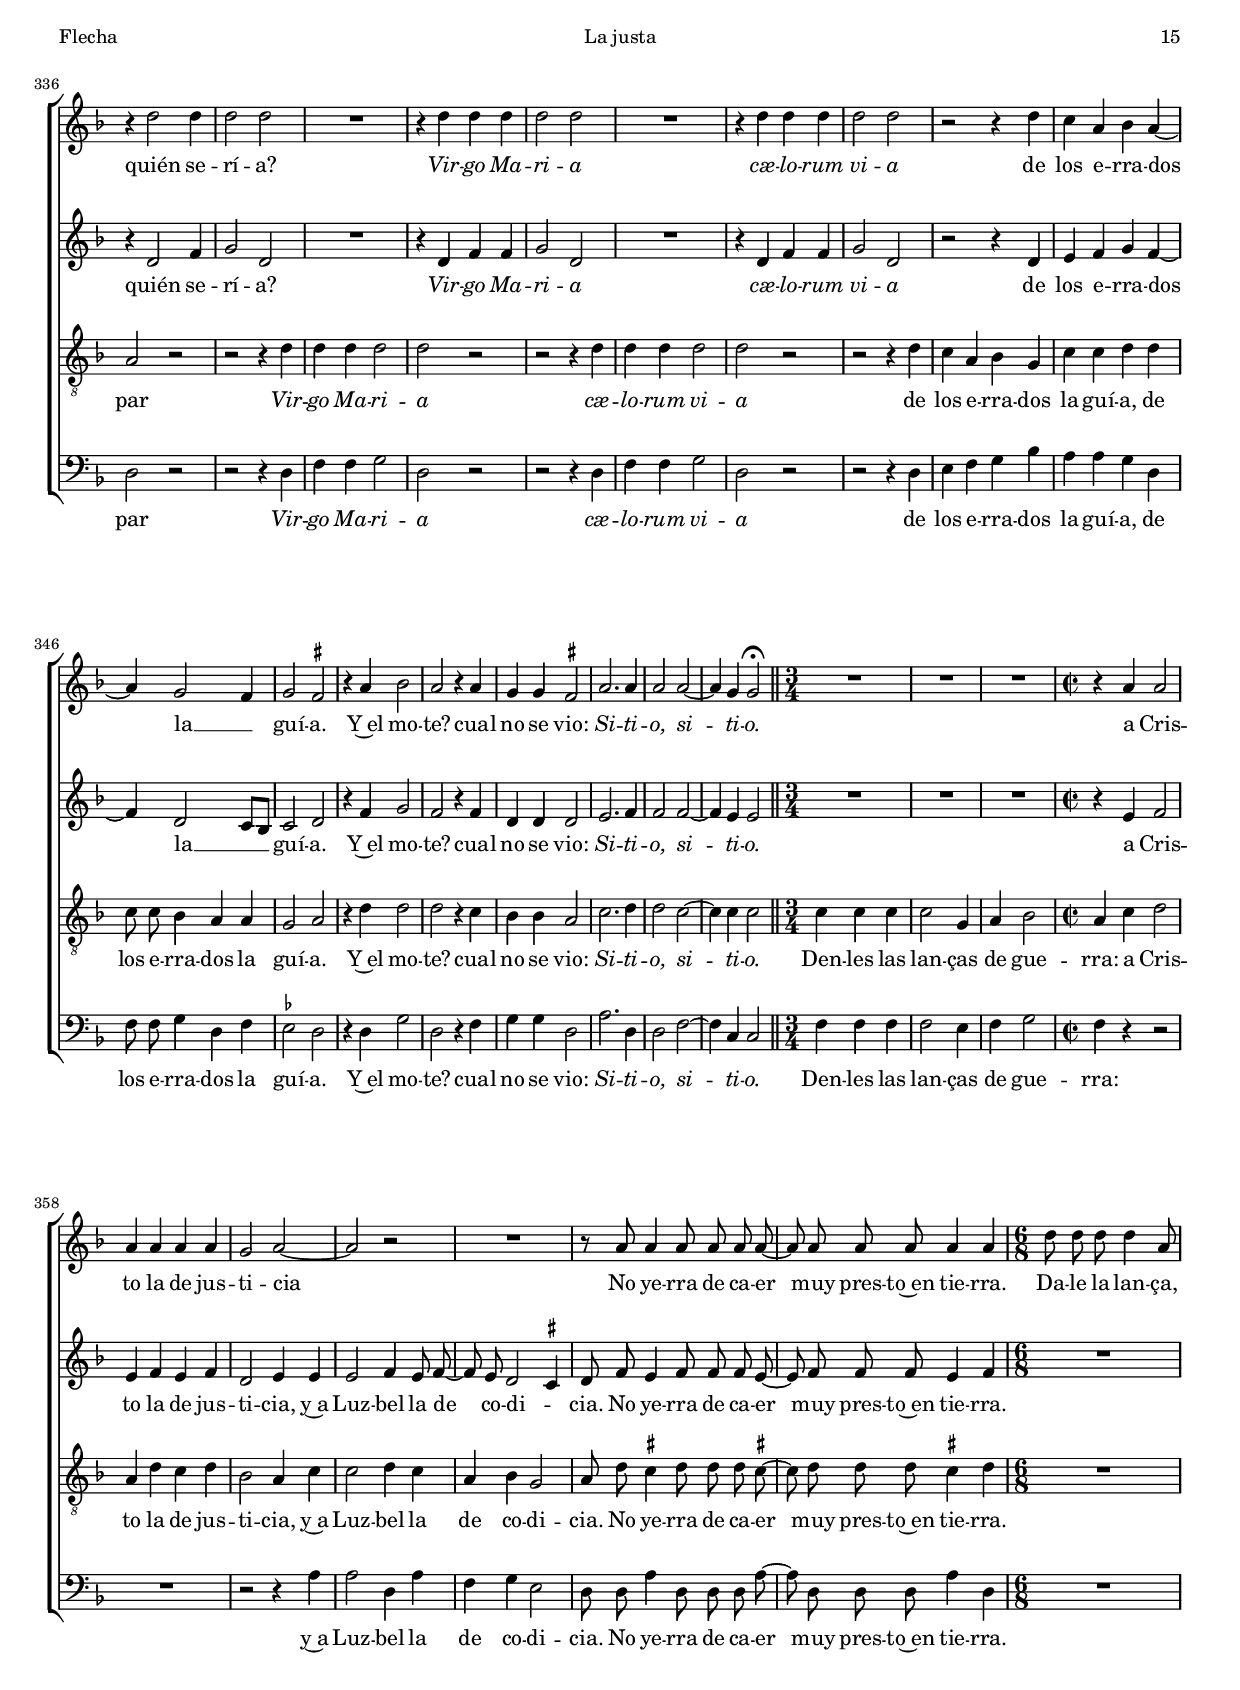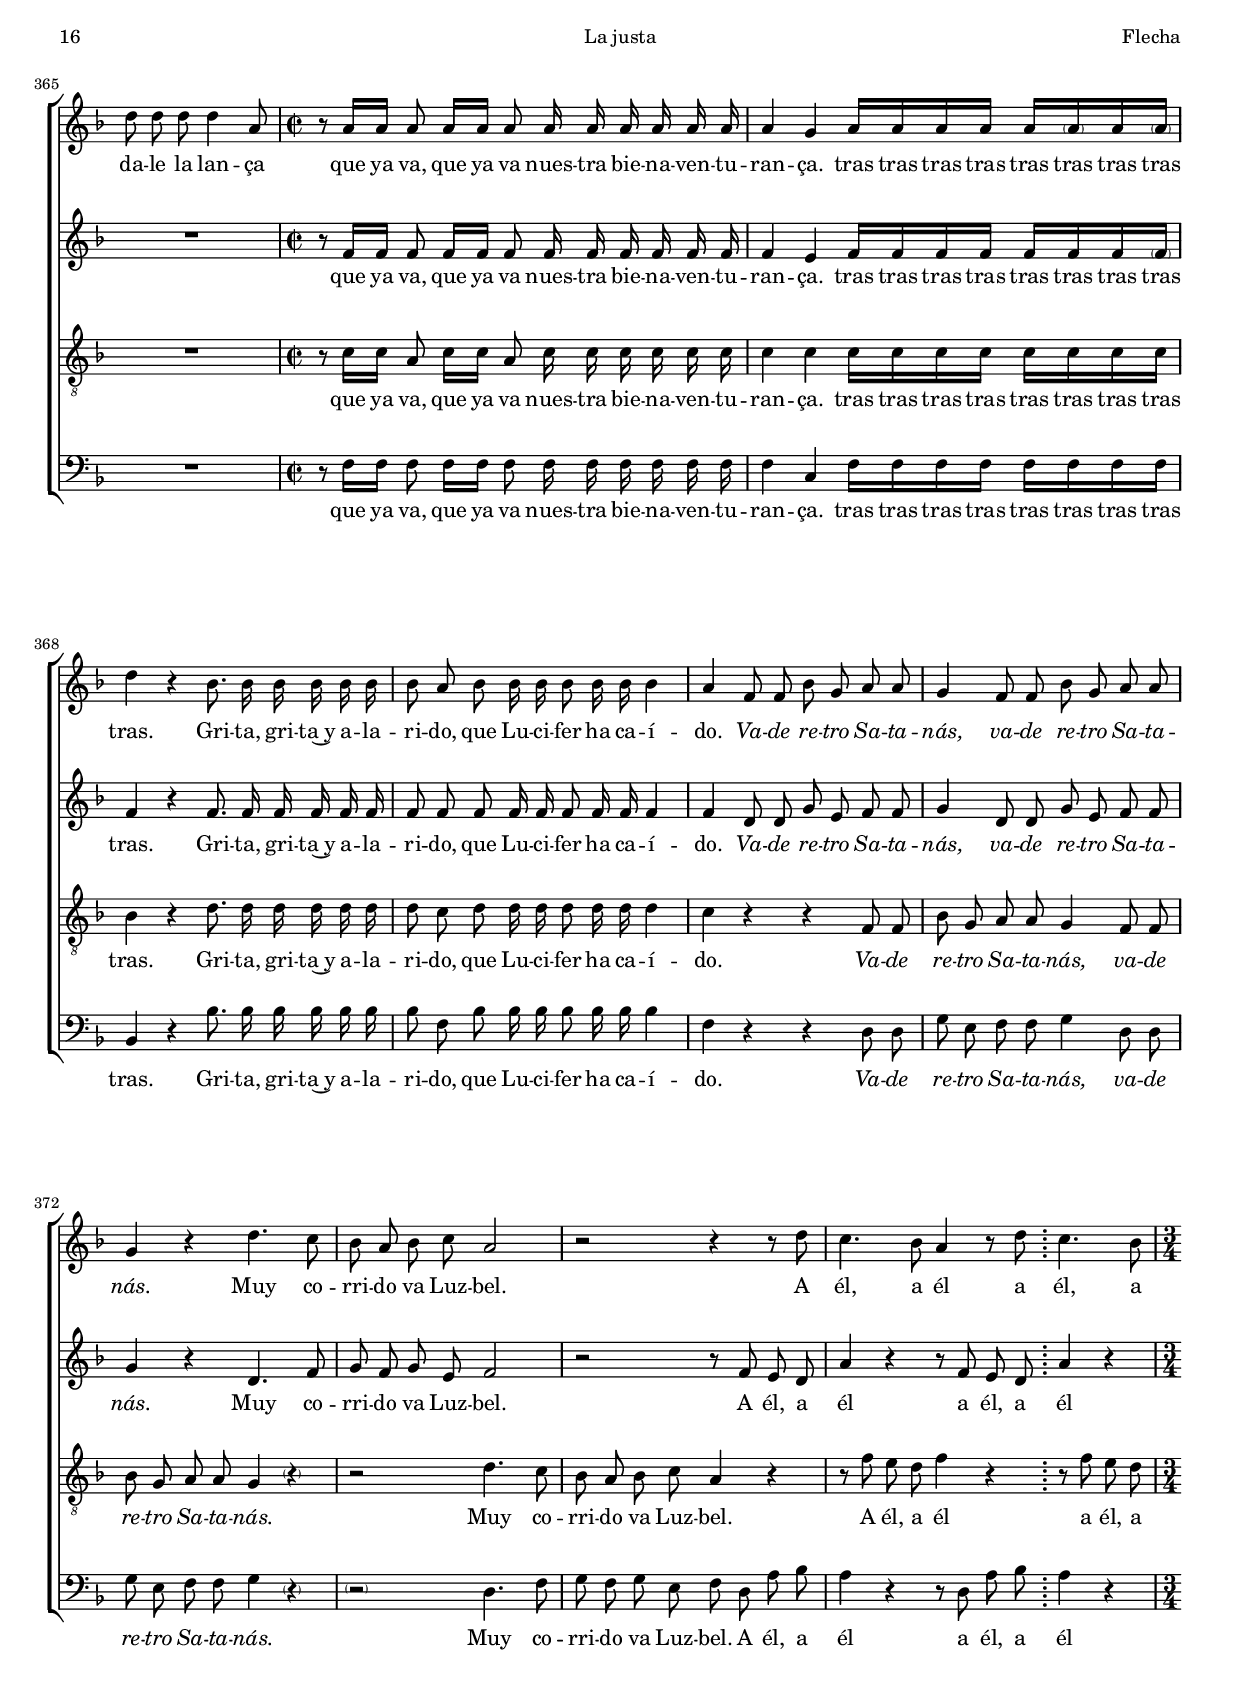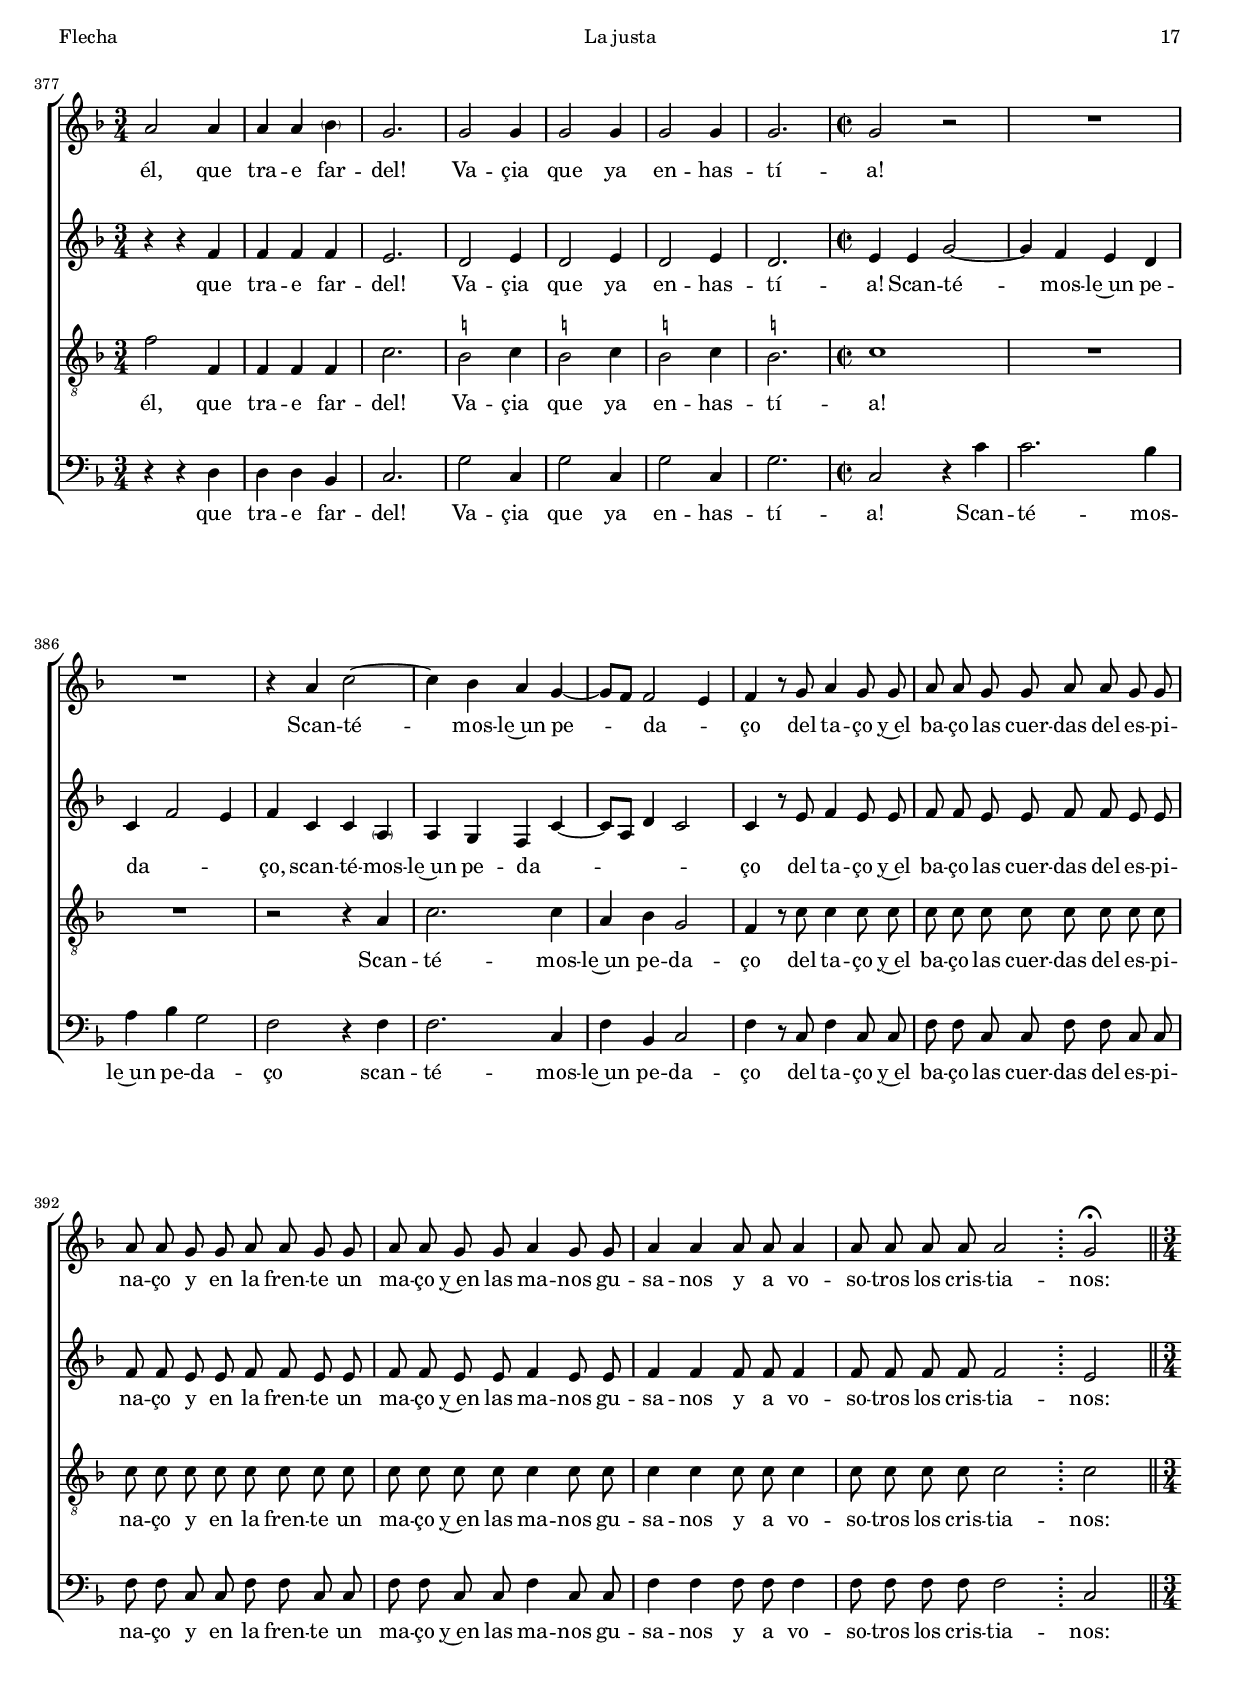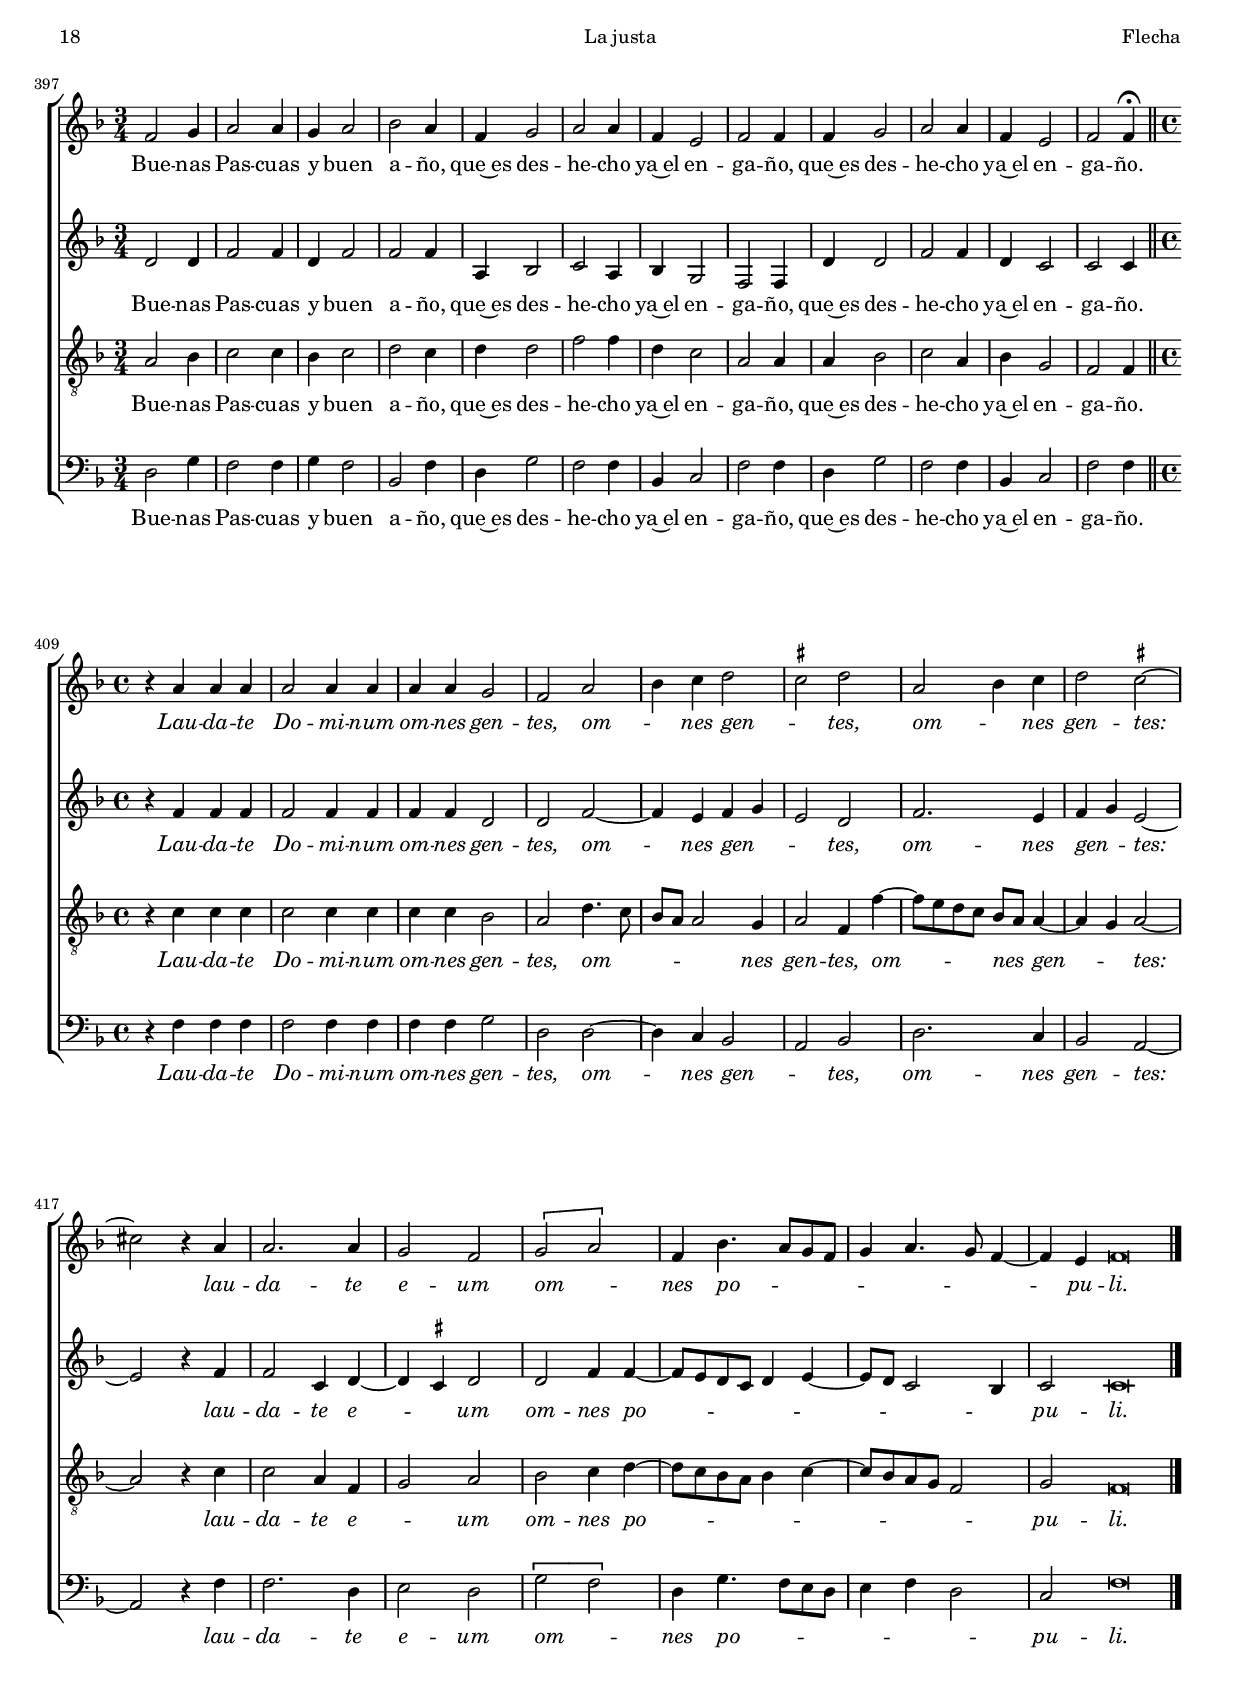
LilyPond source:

\version "2.18.0"

#(set-default-paper-size "a4")
#(set-global-staff-size 16.6)
#(ly:set-option 'point-and-click #f)
%mobile -s14.5 -i3.0 -ball

italicas=\override LyricText.font-shape = #'italic
rectas=\override LyricText.font-shape = #'upright
ss=\once \set suggestAccidentals = ##t
incipitwidth = 20
mtempo={\tempo 4 = 120}
mtempob={\tempo 4 = 60}
mtempoc={\tempo 4 = 180}
pfermata=\markup{"(" \musicglyph #"scripts.ufermata" ")"}
colorclaro=#(rgb-color .5 .5 .5)
coloroscuro=#(rgb-color 0 0 0)
mnon={
\override NoteHead #'color = \colorclaro
\override Stem #'color = \colorclaro
\override Beam #'color = \colorclaro
\override Flag #'color = \colorclaro
\override Dots #'color = \colorclaro
\override Tie #'color = \colorclaro
\override Rest #'color = \colorclaro
\override AccidentalSuggestion #'color = \colorclaro
\override MultiMeasureRest #'color = \colorclaro
}
mnoff={
\override NoteHead #'color = \coloroscuro
\override Stem #'color = \coloroscuro
\override Beam #'color = \coloroscuro
\override Flag #'color = \coloroscuro
\override Dots #'color = \coloroscuro
\override Tie #'color = \coloroscuro
\override Rest #'color = \coloroscuro
\override AccidentalSuggestion #'color = \coloroscuro
\override MultiMeasureRest #'color = \coloroscuro
}
mt=#(define-music-function (parser location offset) (number?) ; move lyric text
      #{ \once \override LyricText.X-offset = -$offset #})



htitle="La justa"
hcomposer="Flecha"

\header {
	title=\markup{\fontsize #3 "La Justa"}
	subtitle="Ensalada"
	subsubtitle=\markup{\null \vspace #2 }
	composer="Mateo Flecha «el viejo» (1481-1553)"
        pdfauthor=\composer
	%opus="(-)"
	poet=\markup{"Praga 1581"} % las ensaladas de Flecha
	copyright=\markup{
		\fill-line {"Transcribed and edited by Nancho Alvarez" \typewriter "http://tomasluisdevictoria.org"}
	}
%	tagline=""
}

% cotejadas las notas con el original de Praga.
% La letra la he cambiado, hay muchas pequeñas diferencias

global={\key f \major
        \time 2/2 \skip 1*55 
        \mtempoc
        \time 3/4 \skip 1*3/4*21
        \bar ".|:" \skip 1*3/4*4 \bar ":|."
        \mtempo
        \time 2/2 \skip 1*8 \bar ";"
        \once \override Score.TimeSignature.stencil=##f
        \time 2/4 \skip 2
        \mtempoc
        \time 3/4 \skip 1*3/4*8
        \mtempo
        \time 2/2 \skip 1*11 \bar ";"
        \once \override Score.TimeSignature.stencil=##f
        \time 2/4 \skip 2
        \time 6/8 \skip 1*6/8*15 \bar "||"
        \time 2/2 \skip 1*11 \bar "||"
        \skip 1*15 \bar ";"
        \once \override Score.TimeSignature.stencil=##f
        \time 2/4 \skip 2
        \mtempoc
        \time 3/4 \skip 1*3/4*12
        \mtempo
        \time 2/2 \skip 1*18
        \bar "||"
        \mtempoc
        \time 3/4 \skip 1*3/4*8
        \bar ".|:" \skip 1*3/4*4 \bar ":|."
        \mtempo
        \time 2/2 \skip 1*27 \bar ";"
        \once \override Score.TimeSignature.stencil=##f
        \time 2/4 \skip 2
        \mtempoc
        \time 3/4 \skip 1*3/4*16
        \bar ".|:" \skip 1*3/4*3 \bar ":|."
        \time 6/8 \skip 1*6/8*2
        \mtempo
        \time 2/2 \skip 1*16 \bar "||"
        \skip 1*4
        \bar ".|:" \skip 1*3 \bar ":|."
        \mtempoc
        \time 3/4 \skip 1*3/4*16
        \bar ".|:" \skip 1*3/4*4 \bar ":|."
        \mtempo
        \time 2/2 \skip 1*8
        \mtempoc
        \time 3/4 \skip 1*3/4*18
        \bar ".|:" \skip 1*3/4*6 \bar ":|."
        \mtempo
        \time 2/2 \skip 1*36
        \mtempoc
        \time 3/4 \skip 1*3/4*3
        \mtempo
        \time 2/2 \skip 1*7
        \time 6/8 \skip 1*6/8*2
        \time 2/2 \skip 1*10 \bar ";"
        \once \override Score.TimeSignature.stencil=##f
        \time 2/4 \skip 2
        \mtempoc
        \time 3/4 \skip 1*3/4*7
        \mtempo
        \time 2/2 \skip 1*12 \bar ";"
        \once \override Score.TimeSignature.stencil=##f
        \time 2/4 \skip 2
        \mtempoc
        \time 3/4 \skip 1*3/4*12 \bar "||"
        \mtempo
        \time 4/4 \skip 1*15
	\bar "|."
}


cantus=\relative c'{
	\tupletUp
	f2 c'4 c
	c1
	a4 a a2
	g2 r4 g
	a a a2 ~
	a a4 a
	g1
	a
	r4 c2 c4
	a2 f4 f' ~ % a4 a
	f d2 e4
	f2 e ~
	e r4 c
	c c a2
	f4 f'2 d4 ~
	d e f2
	e1 ~
	e2 r4 c
	c4. bes8 a4 g
	f4 g4. f8 f4 ~
	f e f2
	r4 c' c2
	r4 c c2
	c4 c c c
	c2 c ~
	c r
	R1
	r2 a4 a
	c4. c8 bes8 a g4
	c4. c8 bes a g bes
	a g bes4 a4. c8
	bes4 a g2
	f2 r
	R1*3
	r2 r8 a bes c
	a4 g8 bes a4 a
	R1
	r8 c bes4 a r
	r8 c bes4 a r
	r8 c bes4 a bes ~
	bes a2 g4
	a1
	r4 a2 a4
	g4 e g4. g8
	f4 d f2
	e2 r4 e
	f f g g
	a4 bes4. a8 a4 ~
	a4 g a a8 a
	bes bes g g a4 c
	bes4 g a g ~
	g a f bes ~
	bes8[ a g f] e8 f4 e8
	\once \override TextScript.X-offset = #-5.5
	s4*0^\markup{\concat {\musicglyph #"timesig.mensural22" \raise #-0.9 "3"} \hspace #1.9 \larger \musicglyph #"noteheads.s1neomensural" }
	f2.
	\break
	\mnon % no aparece en la edición de Praga
	c'2 c4
	bes2 c4
	d2 f4
	e2 d4
	c2 bes4
	c2 d4
	g,2.
	c2. 
	\mnoff
	f,2 f4
	f2 f4
	g2.
	f2 r4
	f2 f4
	g2 f4
	e2 f4
	f2 g4
	a2 bes4
	a2 bes4
	g2.
	a2.
	a2 a4
	bes2 a4
	g2.
	\once \override TextScript.X-offset = #-2
        f2.^\pfermata
	\break
	% en diferentes voces hay 4/4 y 2/2 indistintamente
	f4 f8 f4 f8 g g
	a4 a a a ~
	a a g g
	a r8 a a4 a
	r8 a a4 a8 a a a
	a2 c
	bes4 a a a ~
	a a a a
	g2
	a2 \parenthesize r4
	%\break
	a2 a4
	g2 f4
	e4 d2
	c2. 
	R1*3/4*3
	% 4/4 pero en otras voces 2/2
	r8 a'16[ a] a4 r2
	R1*4
	r2 a16[ a a a] a[ a a a]
	a8[ a16 a16] ~ a[ a16 a8] a16[ a a a] a[ a a a] 
	a8[ a16 a16] ~ a[ a16 a8] c16[ c c c] c[ c c c] 
	c8[ c16 c16] ~ c[ c16 c8] c16[ c c c] c[ c c c] 
	c8[ c16 c16] ~ c[ c16 c8] a16[ a a a] a[ a a a]
	g8[ a16 g16] ~ g[ a16 g8] f2
	r2
	%\break
	\once \override TextScript.X-offset = #-4.5
	s4*0^\markup{\concat{\musicglyph #"timesig.mensural22" \raise #-0.9 "3"} \hspace #1.2 \smaller \smaller \note-by-number #1 #0 #UP }
	c'4 d8 e[ e f]
	e4 f8 e[ c d]
	e4 c r4
	c4 d8 e[ d e]
	c2 r4
	c4 d8 e e f
	e4 f8 e c d
	e4 c r
	c4 d8 e d e
	c2 r4
	c4 d8 e d e
	c2. ~
	c ~
	c ~
	c^\fermata
	g4. g8 a g a \ss b
	c4 g r2
	r8 g4 g8 a g a \ss b
	c4 g r2
	r2 c8 c c c
	c4 c8 c c c4 c8
	c4 c8 c d2
	c2 r4 a
	a a8 a a2
	g4 a g f ~
	f e f2^\fermata
	\break
	a4 a8 a a c4 c8
	c4 a g a
	g8 a4 g8 f e d4
	c2 r
	R1*2
	r4 a' a2
	r4 c2 c4
	d c c \ss b
	c2 r4 g
	a g a c
	bes2 a
	r4 g2 g4
	a g f a
	g4 f2 e8[ d] e2
	f2 r4
	r4 r a
	a2 r4 
	R1*3/4*3
	r4 r g
	a2 a4
	c2 d4
	e4 d2
	c2 \ss b4
	c2.
	\bar "||"
	a2 a16[ a a a] a8[ a]
	a16[ a a a] a8[ c] a2
	c2 a4 f
	a2 a16[ a a a] a8[ a]
	a16[ a a a] a8[ c] a2 ~
	a a4 a8 bes
	c a bes c a4 a8 bes
	c a bes c a a c8. a16
	c8. a16 c4 a a8 bes
	c8 a bes c a4 r8 a
	g a f4 e r8 a
	g a f4 e e8 a
	g a f4 \times 2/3{e2 e4} % ennegrecido
	\times 2/3{a2 a4} \times 2/3{g2 g4}
	\times 2/3{a4 f2} e4. e8
	a4 g f4 a
	g f2 e8[ d]
	e4. f16[ e] f2^\fermata \bar "||"
	r4 a a
	a2 bes4
	c4 c2 d2 d4
	r4 bes bes
	a2 g4
	a2 bes4
	c2 c4
	r4 g a
	bes2 a4
	bes4 g2
	f2
	\once \override TextScript.X-offset = #-2
	\parenthesize f4^\pfermata % f2
	\pageBreak
	r4 a c4. bes8
	a4 g c bes ~
	bes8[ a] a2 g4
	a2 r
	R1
	r4 d2 c4
	d2 r
	r r4 a8. bes16
	c8 c c c g4 bes8 bes
	a4 bes8 a4 g16[ f] g4
	f4 a8 a a4 a8 a
	a4 a8 a g2 ~
	g \ss fis4 r8 a
	a4 a8 a a a a a ~
	a a a4 bes2
	a2 a4 bes8 a
	bes a a a a a a a 
	a4 a8 a bes bes a4
	a2 r
	r4 a a2
	a4 a g f
	e2 d4 a'
	g2 a
	r4 a a a
	a a r a
	a a a2
	c4 bes c2
	a2
	\break
	r4 a2
	f4 f f 
	f2 f4 
	g2.
	a
	bes4 bes bes % se repite
	g g g
	a2 a4
	bes bes bes
	g g g
	a2 a4
	%\break
	r4 a2
	f4 f f 
	f2 f4
	g2.
	a
	bes4 bes bes
	g g g
	a2
	\once \override TextScript.X-offset = #-2
	a4^\pfermata
	
	R1*6/8*2
	r4 f8 f bes a g f
	a8 g16[ g] a8 g16[ g] a4 r
	r8 a16 a a a a a a4 g
	R1
	a8. bes16 c8 d c bes c4
	a8[ a16 a] a8[ a16 a] a8[ a16 a] a8[ a16 a]
	a8[ a16 a] a8[ a16 a] d4 r
	d8 d16 d d8 d16 d c2
	r4 bes a g
	f2 r
	r4 bes a g
	f4. g8[ a bes] c4 ~
	c4 bes c a
	bes a g a
	g4 f2 e4
	f1^\fermata
	r4 f f2
	g4 g a2
	r4 g a2
	bes2 a
	r4 g a a
	g4 f2 g4
	e2 
	\once \override TextScript.X-offset = #-2
	d^\pfermata
	r4 a' a
	f2 f4
	g2. 
	a
	bes2 bes4
	a2 bes4
	g2.
	f2 r4
	bes2 bes4
	a2 bes4
	g2.
	f
	r4 a a 
	f2 f4
	g2.
	a
	bes2 bes4
	a2 bes4
	g2.
	\once \override TextScript.X-offset = #-2
	f^\pfermata
	\break
	R1
	r2 r4 r8 c'
	c4 \parenthesize a8 c c4 g8 c % g
	c c g c c c g4
	a4 g g2
	a4. a8 g4 g
	a4 c8 c c c c c
	c c c c a2
	r4 a a
	d d d
	d d d
	c2 bes4
	c4 bes2
	a2.
	r4 a2
	d4 d d
	d2 d4
	c2 bes4
	c4 a2
	g2.
	r4 f f
	bes bes bes
	bes bes bes
	a2 g4
	a4 g2
	f2. % \ss fis ?
	r4 f2
	bes4 bes bes
	bes2 bes4
	a2 g4
	g2 \ss fis4
	\once \override TextScript.X-offset = #-1.5
	g2.^\pfermata
	\break
	d'4. d8 c4 a
	bes c a2
	R1*2
	d4. d8 c4 a
	bes c a2
	R1
	r2 r4 d ~
	d d d c
	d c a2
	a a
	r4 a a2
	a4 a a a
	g2 f
	r4 f2 f4
	g f g a
	f2 r
	R1
	r4 d'2 d4
	d2 d
	R1
	r4 d d d
	d2 d
	R1
	r4 d d d
	d2 d
	r2 r4 d
	c a bes a ~
	a g2 f4
	g2 \ss fis
	r4 a bes2
	a r4 a
	g g \ss fis2
	a2. a4
	a2 a ~
	a4 g g2^\fermata \bar "||"
	R1*3/4*3
	r4 a a2
	a4 a a a
	g2 a ~
	a r
	R1
	r8 a a4 a8 a a a ~
	a a a a a4 a
	d8 d d d4 a8
	d8 d d d4 a8
	r8 a16[ a] a8 a16[ a] a8 a16 a a a a a 
	a4 g a16[ a a a]
	% a[^\markup{\smaller \smaller \note-by-number #3 #0 #UP }
	a[
	\parenthesize a
	% a^\markup{\smaller \smaller \note-by-number #3 #0 #UP }
	a
	\parenthesize a] % a8 a
	d4 r bes8. bes16 bes bes bes bes
	bes8 a bes bes16 bes bes8 bes16 bes bes4
	a f8 f bes g a a
	g4 f8 f bes g a a
	g4 r d'4. c8
	bes a bes c a2
	r2 r4 r8 d
	c4. bes8 a4 r8 d
	c4. bes8
	a2 a4
	a4 a \parenthesize bes % a
	g2. 
	g2 g4
	g2 g4
	g2 g4
	g2.
	g2 r
	R1*2
	r4 a c2 ~
	c4 bes a g ~
	g8[ f] f2 e4
	f4 r8 g
	a4 g8 g
	a8 a g g 
	a8 a g g
	a a g g a a g g
	a a g g a4 g8 g
	a4 a a8 a a4
	a8 a a a a2
	g2^\fermata \bar "||"
	\break
	f2 g4
	a2 a4
	g4 a2
	bes2 a4
	f4 g2 
	a2 a4
	f4 e2 % con signos de repeticion
	f2 f4
	f4 g2
	a2 a4
	f4 e2
	f2 f4^\fermata % en cantus no, otras voces si
	\break
	r4 a a a 
	a2 a4 a
	a a g2
	f a
	bes4 c d2
	\ss cis d
	a bes4 c
	d2 \ss cis ~ % fermata
	cis r4 a
	a2. a4
	g2 f
	\[g a\]
	f4 bes4. a8[ g f]
	g4 a4. g8 f4 ~
	f e \mtempob f\breve*1/4
}

altus=\relative c'{
	\tupletUp
	R1
	c2 f4 f
	f2 r4 f ~
	f e8[ d] e2
	f4 f, c' c
	c2 c4 c
	c2 c
	r4 c2 c4
	a2 f
	r4 f'2 f4
	d f8 e d c c4 ~
	c \ss b c c
	c c a2
	f r4 f'
	f f d f8[ e]
	d[ c] c2 \ss b4
	c4 c c4. bes8
	a4 a8 g f4 e
	r4 e' f g
	c,2 d4 d
	c2 c4 a
	a2 r4 a'
	a2 g4 a
	g a g2
	a1 ~
	a2 r
	R1
	e4 e f4. f8
	e d c4 g'4. g8
	f e f e d4 e8 d
	f8 e d8[ e f g] a4
	g4 f2 e4
	f2 r
	R1*3
	r2 r8 f g e
	f4 e8 d f4 f
	R1
	r8 f g4 f r
	r8 f g4 f r
	r8 f d4 f f8 f 
	f4 f d2
	d r4 f ~
	f f e c
	e4. \parenthesize e8 d4 bes % d8
	d2. c8[ bes]
	c2 r4 c4
	d d e2
	f2. f4
	d2 d4 f8 f
	d d e e f4 a
	g4 e f d
	e c d f ~
	f8[ e] d4 c2
	c2.
	R1*3/4*8
	d2 d4
	d2 d4
	e2.
	f
	c2 c4
	ees2 c4
	c2 c4
	d2 e4
	f2 f4
	f2 d4
	e2.
	f
	f2 f4
	g2 f4
	e2.
	f
	c4 c8 d4 c8 d e
	f4 e f e
	c4. c8 d4 e
	f r8 f e4 f
	r8 f e4 f8 f f f
	f2 g
	d4 c f e
	d2 f4 e
	d2
	e2 r4 
	f2 f4
	e2 d4 
	c2 \ss b4
	c2.
	R1*3/4*3
	r2 f4. e8
	f4 r 
	 \[f4.^\markup{\smaller \smaller \note-by-number #1 #0 #UP } e8^\markup{\smaller \smaller \note-by-number #2 #0 #UP }\] % ennegrecido tresillo
	d4 c d8 f f e
	f2 r
	r2 f4 e
	f2 f16[ f f f] f[ f f f]
	f8[ f16 f16] ~ f[ f16 f8] f16[ f f f] f[ f f f]
	f8[ f16 f16] ~ f[ f16 f8] g16[ g g g] g[ g g g]
	a8[ a16 g16] ~ g[ f16 g8] a16[ a a a] g[ g g g]
	a8[ a16 g16] ~ g[ a16 g8] f16[ f f f] f[ f f f] 
	e8[ f16 e16] ~ e[ f16 e8] f2
	r2
	% no cambia el compas
	g2.
	g
	g
	g % g2 r4
	g
	g
	g
	g
	g
	g
	g
	g
	\parenthesize g2^\markup{\smaller \musicglyph #"noteheads.sM1neomensural" } g16[ e g e] % g2 es una cuadrada, además el alto no cambia de compás. Algo está mal.
	g16[ e g e] g4 e
	e2.
	e4. e8 f e f d
	e4 e r2
	r8 e4 e8 f e f d
	e4 e r2
	r g8 g g g
	a4 g8 f f f4 f8
	f4 f8 f f2
	f2 r4 f
	f4 f8 f f2
	e4 f d2
	c c
	f4 f8 f f a4 a8
	a4 f e f
	e8 f4 e8 d c bes4
	c2 r
	R1*2
	r4 f f2
	r4 a a r8 a
	a g4 f8 g2
	e4 e e e
	f e f e8[ c]
	d16[ c bes a] bes4 c f ~
	f e8[ d] e4 e
	f e d2
	d c ~
	c
	c2 r4
	r r f
	f2 c4
	c2 d4
	e4 d2 
	c2 bes4
	c4 c e 
	f2 f4
	e2 d4
	g2 f4
	e4. d16[ c] d4
	c2.
	f2 f
	% cambio de clave a c3
	c4 f, f'16[ f f f] f8[ f]
	f16[ f f f ]f8[ a] f2
	c4 f, f'16[ f f f] f8[ f]
	f16[ f f f ]f8[ a] f2
	c4 f, f'4 f8 f
	a f f g c,4 f8 f
	a f f g c, f a8. f16
	a8. f16 a4 f f8 f
	a8 f f g c,4 a
	e8 e f4 g a
	e8 e f4 g a8 a
	e e f4 
	\times 2/3{g2 g'4}
	\times 2/3{f2 f4} \times 2/3{e2 e4}
	\times 2/3{f4 a2} g4 g
	f e d2
	d4 d c2 ~
	c2 c
	r4 f f
	f2 f4
	e4 f2 
	f2 f4
	r4 f f 
	f2 e4
	f f2
	e2 e4
	r4 e f 
	f2 f4
	f4 e2
	f2 f4
	r2 r4 a,
	c4. bes8 a4 g
	c4 a bes2
	a r
	R1
	r4 f' \ss ees2
	d r
	r4 d8. e16 f8 f f f
	c4 f8 f e4 d
	f4 g8 f4 e16[ d] e4
	f4 f8 f f4 f8 f
	f4 f8 f ees2 ~
	ees d4 r8 f
	e4 f8 f f f f e ~
	e f a4 g2
	e2 f4 g8 f
	g f f e c f e c
	f4 e8 a g8. f16 e4
	d f8 f e d c bes
	a4 f' f2
	f4 f e d
	d \ss cis d f
	d2 e4 e
	f c d a
	r4 e' f f 
	e2 f
	g4 f g2
	c,2
	R1*3/4*11
	r4 f2
	d4 d d
	d2 d4 
	e2.
	f
	f4 f f 
	e e e
	f2 f4
	R1*6/8*2
	c8 c d c d f e f16[ f]
	f8 e16[ e] f8 e16[ e] f4 r
	r8 f16 f f f f f f4 e
	R1
	f8. f16 e8 f e d c4
	f8[ f16 f] f8[ f16 f] f8[ f16 f] f8[ f16 f]
	f8[ f16 f] f8[ f16 f] f4 r
	r2 f8 f16 f f8 f16 f
	d4 d c ees
	d2 r
	r4 d c \ss ees
	d4 \[f2 g4 ~ \]
	g g e f
	d f e f
	\[d2 c\]
	c1
	r4 c d f ~
	f e f2
	r4 e f2
	f4 e f2
	r4 e f f
	e4 d2 e4
	\ss cis2 d
	R1*3/4*12
	r4 f f
	d2 d4
	e2. 
	f
	f2 f4 % corregido sol
	f2 f4
	e2. 
	f
	R1
	r2 r8 e e4
	e8 e e4 e8 e e c
	e e e c e2
	f4 d e2
	f4. f8 e4 e
	f4 a8 a a a a a
	a a a a f2
	R1*3/4*12
	r4 d d 
	f f f
	f f f 
	f2 d4
	f2 d4
	d2.
	r4 d2 
	f4 f f
	f2 f4
	f2 d4
	ees4 d2
	d2.
	d4. \parenthesize d8 f4 f % e
	g e f2
	R1*2
	d4. d8 f4 f
	g e f2
	R1
	r2 r4 f ~
	f f f f
	f e d2
	f2 f
	r4 f f2
	f4 f f f
	ees2 d
	r4 d2 d4
	ees d ees c
	d2 r
	R1
	r4 d2 f4
	g2 d
	R1
	r4 d f f
	g2 d
	R1
	r4 d f f
	g2 d
	r2 r4 d
	e f g f ~
	f d2 c8[ bes]
	c2 d
	r4 f g2
	f r4 f
	d d d2
	e2. f4
	f2 f ~
	f4 e e2
	R1*3/4*3
	r4 e f2
	e4 f e f
	d2 e4 e
	e2 f4 e8 f ~
	f e d2 \ss cis4
	d8 f e4 f8 f f e ~
	e f f f e4 f
	% no cambia el compas
	R1*6/8*2
	r8 f16[ f] f8 f16[ f] f8 f16 f f f f f
	f4 e f16[ f f f] f[ f f \parenthesize f] % falta
	f4 r f8. f16 f f f f
	f8 f f f16 f f8 f16 f f4
	f d8 d g e f f
	g4 d8 d g e f f 
	g4 r d4. f8
	g8 f g e f2
	r2 r8 f e d
	a'4 r r8 f e d % con signos de repeticion
	a'4 r
	r4 r f 
	f f f
	e2. 
	d2 e4
	d2 e4
	d2 e4
	d2.
	e4 e g2 ~
	g4 f e d
	c4 f2 e4
	f c c \parenthesize a % bes
	a g f c' ~
	c8[ a] d4 c2
	c4 r8 e f4 e8 e
	f f e e f f e e
	f f e e f f e e 
	f f e e f4 e8 e
	f4 f f8 f f4
	f8 f f f f2
	e2
	d2 d4
	f2 f4
	d4 f2
	f2 f4
	a,4 bes2 
	c2 a4
	bes4 g2
	f2 f4
	d'4 d2
	f2 f4
	d4 c2 
	c2 c4
	r4 f f f
	f2 f4 f
	f f d2
	d f ~
	f4 e f g
	e2 d
	f2. e4
	f4 g e2 ~
	e r4 f
	f2 c4 d ~
	d \ss cis d2
	d f4 f ~
	f8[ e d c] d4 e ~
	e8[ d] c2 bes4
	c2 c\breve*1/4
}

tenor=\relative c{
	\tupletUp
	R1*2
	r2 f
	c'4 c c2
	r4 c f f
	f2 f4 f ~
	f e8[ d] e2
	f2 r4 c ~
	c c a a
	f2 a
	bes2. g4 ~
	g4 f g2
	r4 c c c
	a2 f
	a bes ~
	bes4 g2 f4
	g2 r4 c
	c4. bes8 a4 g
	r4 c c4. bes8
	a4 g a bes
	g2 f4 c'
	c2 r4 f
	f2 e4 f
	e f e2
	f2 r
	c4. bes8 a2
	c bes4 a
	g2 f
	R1*4
	a4 a c4. c8
	bes8 a g4 c4. c8
	bes a g bes a g bes4
	a4. c8 bes4 a
	g2 f4 r
	r2 r4 r8 a
	bes c a4 g8 bes a4 
	a r4 r8 c bes4
	a4 r r8 c bes4
	a bes c d ~
	d8[ c] c[ bes16 a] bes2
	a2 r4 d ~
	d d c a
	c4. c8 bes4 g
	bes2 a ~
	a r4 a
	a a c c
	c d4. c8[ bes a]
	bes2 a
	r2 r4 a8 a
	bes bes c c c4 bes
	c a2 d4 ~
	d8 c bes a g8[ f] g4
	f2.
	a2 a4
	bes2 a4
	g2 f4
	a2 bes4
	c2 d4
	c2 bes4
	c2.
	a % a2 r4
	bes2 bes4
	bes2 d4
	c2.
	f,
	a2 a4
	bes2 a4
	g2 f4
	a2 bes4
	c2 d4
	c2 bes4
	c2.
	a2.
	c2 c4
	ees2 c4
	c2.
	c
	f,4 a8 bes4 a8 bes c
	f,4 c' d a ~
	a f bes c
	f,4 r8 c' c4 c
	r8 c c4 c8 c c c 
	c2 e f4 e d c
	f4. e8 d4 c
	bes2
	a2.
	R1*3/4*4
	d2 d4
	c2 bes4 
	a g2
	f2 r
	a4. a8 a4 a
	bes a bes g
	f2 r
	c'8[ c] c[ c] r2
	r c8[ c] c[ c]
	c[ c16 c16] ~ c[ c16 c8] c[ c] c[ c]
	c8[ c16 c16] ~ c[ c16 c8] e[ e] e[ e]
	f8[ f16 e16] ~ e[ f16 e8] f[ f] e[ e]
	f8[ f16 e16] ~ e[ f16 e8] c[ c] c[ c]
	c8[ c16 c16] ~ c[ c16 c8] c2
	c8[ c16 c] c4
	c2.
	% cambio de compas, corregido al compas anterior
	c4 d8 e[ e f]
	e4 f8 e[ c d]
	e4 c r
	c d8 e[ d e]
	c2 r4
	c4 d8 e e f
	e4 f8 e8 c d
	e4 c r
	c4 d8 e d e
	c2 r4
	c4 d8 e d e
	c2 e16[ c e c]
	e16[ c e c] e4 c
	c2.
	R1
	r8 g4 g8 a g a \ss b
	c4 g r2
	r8 g4 g8 a g a \ss b
	c4 g e'8 e e e
	f4 e8 a, a a4 a8
	a4 a8 a bes2
	a2 r4 c
	c4 c8 c c2
	c4 c bes4. a8 
	g4 g f2
	R1*3
	r4 c' d f
	e d c bes ~
	bes a g2
	f2 r4 c'
	c2 f4 e 
	d4 e8[ f] e4 d
	c c c c
	c c c c8 f ~
	f8[ e16 d] e4 f c ~
	c c c2
	c a
	bes2 g ~
	g2
	f2 c'4
	c2.
	r4 r a
	a2 f4
	bes2 a4
	g4 f2
	g4 g c
	f,2 f4
	a2 bes4
	c4 bes2
	c4 g2 
	c,2.
	c'2 c ~
	c c
	a4 f c'16[ c c c] c8[ c]
	c16[ c c c] c8[ f] c2
	a4 f c'16[ c c c] c8[ c]
	c16[ c c c] c8[ f] c4 c8 d
	c c d e f4 c8 d
	c c d e f c f8. c16
	f8. c16 f4 c c8 d
	c8 c d e f4 c
	c8 c a4 c c
	c8 c a4 c c8 c
	c c a4 \times 2/3{c2 c4}
	\times 2/3{c2 a4} \times 2/3{c2 c4}
	\times 2/3{c2 a4} c4 c
	c c a2
	bes4 bes g2 ~
	g f2
	r4 c'4 c
	c2 f,4
	g4 a2 
	bes2 bes4
	r4 d d
	c2 c4
	c4 f,2
	g2 g4
	r4 c c
	d2 c4
	d4 c2
	c2 c4
	R1*2
	r2 d4 d
	f4. e8 d4 c ~
	c8[ bes] bes2 a4
	bes2 r
	r4 d2 c4
	d2 r
	R1*2
	r4 d8 d d4 d8 d
	d4 d8 d \[bes2
	c2\] a4 r8 d
	c4 d8 d d d d c ~
	c8 d f4 e d ~
	d8[ \ss cis16 \ss b] cis4 d d8 d
	d d d c a d c a
	d4 c8 f e d4 \ss cis8
	d4 d8 d c bes a g
	f4 r r2
	R1
	r2 r4 d'
	bes2 a
	r4 e' f c
	d a r d
	c c c c8[ d]
	e4 f2 e4
	f2
	R1*3/4*11
	r4 c2
	bes4 bes bes
	bes2 a4
	c2.
	c
	d4 d d
	c c c
	c2 c4
	R1*6/8*2
	f,8 f bes a g f c' f,16[ f]
	f8 c'16[ c] f,8 c'16[ c] f,4 r
	r8 c'16 c c c c c c4 c
	a8. bes16 c8 d c bes c4
	R1
	c8[ c16 c] c8[ c16 c] c8[ c16 c] c8[ c16 c]
	c8[ c16 c] c8[ c16 c] bes4 r
	r2 a8 a16 a a8 a16 a
	bes2 r
	r4 d c ees
	d2 r
	r4 d c ees
	d4 d8 d c4 c
	bes4 c c a
	bes4. a8[ g f] g4
	f1
	r4 a bes d
	c2 f,
	r4 c' f,2
	g2 f
	r4 c' f, f
	g4 bes2 g4
	a2 d,
	R1*3/4*12
	r4 a' a
	bes2 a4
	c2.
	c
	d2 d4
	c2 d4
	c2.
	c
	r4 r8 c c4 g8 g
	a a a4 g8 g c4
	g8 g c4 g8 g c c
	g g c c g4 c ~
	c4 \ss b c2
	c4. c8 c4 c
	c f8 f f f f f
	f f f f c2
	R1*3/4*12
	r4 a a
	d d d
	d d d
	c2 bes4
	c2 bes4 
	a2.
	r4 a2
	d4 d d
	d2 d4
	c2 bes4
	c4 a2
	g2.
	R1*2
	d'4. d8 c4 a
	bes4 c a2
	R1*2
	d4. d8 c4 a
	bes4 c a bes ~
	bes bes bes a
	bes g f2
	d'2 d
	r4 d d2
	d4 d d d
	bes2 bes ~
	bes r
	R1
	r4 a2 a4
	g f g a
	a2 r
	r2 r4 d 
	d d d2
	d2 r
	r2 r4 d
	d d d2
	d2 r
	r2 r4 d
	c a bes g
	c c d d
	c8 c bes4 a a
	g2 a
	r4 d d2
	d r4 c
	bes bes a2
	c2. d4
	d2 c ~
	c4 c c2
	c4 c c
	c2 g4
	a4 bes2
	a4 c d2
	a4 d c d
	bes2 a4 c
	c2 d4 c
	a bes g2
	a8 d \ss cis4 d8 d d \ss cis! ~
	cis d d d \ss cis4 d
	% no cambia el compas
	R1*6/8*2
	r8 c16[ c] a8 c16[ c] a8 c16 c c c c c
	c4 c c16[ c c c] c[ c c c]
	bes4 r d8. d16 d d d d
	d8 c d d16 d d8 d16 d d4
	c4 r r f,8 f
	bes g a a g4 f8 f
	bes g a a g4 \parenthesize r4 % g2
	r2 d'4. c8
	bes a bes c a4 r
	r8 f' e d f4 r
	r8 f e d
	f2 f,4
	f f f
	c'2.
	\ss b2 c4
	\ss b2 c4
	\ss b2 c4
	\ss b2.
	c1
	R1*2
	r2 r4 a
	c2. c4
	a bes g2
	f4 r8 c' c4 c8 c
	c c c c c c c c
	c c c c c c c c 
	c c c c c4 c8 c
	c4 c c8 c c4
	c8 c c c c2
	c2
	a2 bes4
	c2 c4
	bes4 c2 
	d2 c4
	d4 d2
	f2 f4
	d4 c2
	a2 a4
	a4 bes2
	c2 a4
	bes4 g2
	f2 f4
	r4 c' c c
	c2 c4 c
	c c bes2
	a d4. c8
	bes8[ a] a2 g4
	a2 f4 f' ~
	f8[ e d c] bes[ a] a4 ~
	a4 g a2 ~
	a r4 c
	c2 a4 f 
	g2 a
	bes2 c4 d ~
	d8[ c bes a] bes4 c ~
	c8[ bes a g] f2
	g2 f\breve*1/4
}

bassus=\relative c{
        \tupletUp
	R1*3
	r2 c
	f4 f f2 ~
	f f4 f
	c1
	f ~
	f2 r4 f ~
	f f d d
	bes2 bes4 c
	d2 c ~
	c r
	r4 f f f
	d2 bes ~
	bes4 c d2
	c1
	r4 c' c4. bes8
	a4. g8 f4 e
	f ees d bes
	c2 r4 f
	f2 r4 f
	f2 c'4 f,
	c' f, c'2
	f,2 a4. g8
	f2 c'4. bes8
	a4 a g f
	c2 f
	R1*3
	r2 c4 c
	f4. f8 e d c4
	g'4. g8 f e f e
	d4 e8[ d] f[ e] d[ e]
	f[ g] a4 g f ~
	f e f r
	r2 r4 r8 f
	g e f4 e8 d f4
	f r r8 f g4
	f4 r r8 f g4
	f g f bes,
	f'2 g
	d1
	R1*2
	r2 r4 a
	a2 a
	d2 c4 c
	f bes, f'2
	g2 d
	r2 r4 f8 f
	g g c, c f4 \parenthesize g % f
	c,4 f4. e8 d c
	\[bes2 c\]
	f2.
	R1*3/4*12
	f2 f4
	ees2 f4
	c2 f4
	d2 g4
	f2 bes,4
	f'2 g4
	c,2.
	f
	f2 f4
	ees2 f4
	c2.
	f
	R1*3
	r4 r8 f a4 f
	r8 f a4 f8 f f f
	f2 c
	R1*2
	r2
	R1*3/4*5
	bes'2 bes4
	a2 g4 f2 e4
	f2 r
	f4. e8 d4 c
	bes f' bes, c
	f2 f4 f
	R1
	r2 f8[ f] f[ f]
	f8[ f16 f16] ~ f[ f16 f8] f[ f] f[ f]
	f8[ f16 f16] ~ f[ f16 f8] c'[ c] c[ c]
	f,8[ f16 c'16] ~ c[ f,16 c'8] f,[ f] c'[ c]
	f,8[ f16 c'16] ~ c[ f,16 c'8] f,[ f] f[ f]
	c8[ f16 c16] ~ c[ f16 c8] f2
	r2
	c2. ~
	c ~
	c ~
	c
	c ~
	c ~
	c ~
	c
	c ~
	c ~
	c ~
	c
	c ~
	c ~
	c
	R1
	r8 c4 c8 f e f d
	c4 c r2
	r8 c4 c8 f e f d
	c4 c c'8 c c c
	f,4 c'8 f,8 f f4 f8
	f4 f8 f bes,2
	f'2 r4 f
	f f8 f f2
	c4 f bes,2
	c f
	R1*2
	r2 r4 g
	a c bes a
	g bes a \[g ~
	g f2\] e4
	f2 r4 f
	f2 f4 c'
	bes4 a g2
	c,2 r4 c
	f c f a
	g2 f
	r4 c2 c4
	f c d2
	bes2 c ~
	c2
	f2 f4
	f2. % f2 r4
	r4 r f
	f2 d4
	g2 f4 
	e4. d16[ c] d4
	c4 c r
	R1*3/4*5
	f2 f ~
	f f ~
	f f16[ f f f] f8[ f]
	f16[ f f f] f8[ f] f2 ~
	f f16[ f f f] f8[ f]
	f16[ f f f] f8[ f] f4 f8 bes,
	f'8 f d c f4 f8 bes,
	f'8 f d c f f f8. f16
	f8. f16 f4 f f8 bes,
	f'8 f d c f4 f
	c8 c d4 c a
	c8 c d4 c a8 a
	c c d4 \times 2/3{c2 c4}
	\times 2/3{f2 f4} \times 2/3{c2 c4}
	\times 2/3{f2 f4} c4 c
	f c d2
	bes4 bes c2 ~
	c f2
	r4 f4 f
	f2 d4
	c f2
	bes,2 bes4
	r4 bes bes
	f'2 c4
	f4 d2
	c2 c4
	r4 c f
	bes,2 f'4
	bes,4 c2
	f2 f4
	R1*3
	d4 d f4. e8
	d4 ees c2
	bes2 r
	r4 f' \ss ees2
	d2 r
	R1*2
	r4 d8 d d4 d8 d
	d4 d8 d \[ees2
	c2\] d4 r8 d
	a'4 d,8 d d d d a' ~
	a8 d, d4 g2
	a2 d,4 g8 d
	g d d a' a d, a' a
	d,4 a'8 f g g a4
	d,2 r2
	r4 f f2
	f4 f g g
	a2 d,
	R1*2
	r2 r4 d
	a' a f2
	c4 d c2
	f2
	R1*3/4*11
	r4 f2
	bes,4 bes bes
	bes2 d4
	c2.
	f
	bes,4 bes bes
	c c c
	f2 f4
	c'8 c c c4 f,8
	c'8 c c c4 f,8
	R1
	r2 r8 c'16[ c] f,8 c'16[ c]
	f,8 f16 f f f f f f4 c
	f8. g16 a8 bes a g a4
	R1
	f8[ f16 f] f8[ f16 f] f8[ f16 f] f8[ f16 f]
	f8[ f16 f] f8[ f16 f] bes,4 r
	bes'8 bes16 bes bes8 bes16 bes f8 f16 f f8 f16 f
	bes,2 r
	r4 bes f' c
	g'2 r
	r4 bes, f' c
	g'4 g8 g a4 f
	g f c f
	\[bes,2 c\]
	f1
	R1*4
	R1*3
	R1*3/4*12
	r4 f f 
	bes,2 d4
	c2.
	f
	bes,2 bes4
	f'2 bes,4
	c2.
	f
	r8 f f4 c r8 c
	f f f4 c8 c a4
	c8 c a4 c8 c c a
	c c c a c2
	f4 g c,2
	f4. f8 c4 c
	f4 f8 f f f f f
	f f f f f2
	R1*3/4*12
	r4 d d
	bes bes bes
	bes bes bes
	f'2 g4
	f2 g4 
	d2.
	r4 d2
	bes4 bes bes
	bes2 bes4
	f'2 g4
	c,4 d2
	g2.
	R1*2
	d4. d8 f4 f
	g4 c, d2
	R1*2
	d4. d8 f4 f
	g4 c, d bes ~
	bes bes bes f'
	bes, c d2
	d d
	r4 d d2
	d4 d d d
	ees2 bes ~
	bes r
	R1
	r4 d2 d4
	ees d ees c
	d2 r
	r2 r4 d
	f f g2
	d r
	r2 r4 d
	f f g2
	d2 r
	r2 r4 d
	e f g bes
	a a g d
	f8 f g4 d f
	\ss ees2 d
	r4 d g2
	d r4 f
	g g d2
	a'2. d,4
	d2 f ~
	f4 c c2
	f4 f f 
	f2 e4
	f4 g2
	f4 r r2
	R1
	r2 r4 a
	a2 d,4 a'
	f4 g e2
	d8 d a'4 d,8 d d a' ~
	a d, d d a'4 d,
	% no cambia el compas
	R1*6/8*2
	r8 f16[ f] f8 f16[ f] f8 f16 f f f f f
	f4 c f16[ f f f] f[ f f f]
	bes,4 r bes'8. bes16 bes bes bes bes
	bes8 f bes bes16 bes bes8 bes16 bes bes4
	f r r d8 d
	g e f f g4 d8 d
	g e f f g4 \parenthesize r4 % g2
	\parenthesize r2 d4. f8 % r1
	g8 f g e f d a' bes
	a4 r r8 d, a' bes
	a4 r
	r4 r d,
	d d bes
	c2.
	g'2 c,4
	g'2 c,4
	g'2 c,4
	g'2.
	c,2 r4 c'
	c2. bes4
	a bes g2
	f2 r4 f
	f2. c4
	f bes, c2
	f4 r8 c f4 c8 c
	f f c c f f c c
	f f c c f f c c 
	f f c c f4 c8 c
	f4 f f8 f f4
	f8 f f f f2
	c2
	d2 g4 
	f2 f4
	g4 f2 
	bes,2 f'4
	d4 g2
	f2 f4
	bes,4 c2
	f2 f4
	d4 g2
	f2 f4
	bes,4 c2
	f2 f4
	r4 f f f
	f2 f4 f
	f f g2
	d d ~
	d4 c bes2
	a bes
	d2. c4
	bes2 a ~
	a r4 f'
	f2. d4
	e2 d
	\[g f\]
	d4 g4. f8[ e d]
	e4 f d2
	c2 f\breve*1/4
}

% el texto original no coincide bien con los acentos
% lo cambio sin indicación

textocantus=\lyricmode{
O -- íd, o -- íd los vi -- vien -- tes
o -- íd, o -- íd _ los vi -- vien -- tes
u -- na jus -- ta que _ se or -- de -- na _
y~el pre -- cio d'e -- lla se __ _ _ _ sue -- na _
que's la sa -- lud de las gen -- _ _ _ _ tes.
Sa -- lid sa -- lid a los mi -- ra -- do -- res _
que quien ha de man -- te -- ner
es el bra -- vo Lu -- ci -- fer
por hon -- ra de sus a -- mo -- res.
Quién es la da -- ma que a -- ma?
y quién son
y quién son 
los a -- ven -- tu -- _ 
re -- _ ros?
So -- lo son dos ca -- ba -- lle -- _ _ ros. % solos
La da -- ma~en -- vi -- dia se lla -- _ _ _ _ ma.
Diz que di -- ce por su da -- ma % ma~al ?
al mun -- do co -- _ mo gros -- se -- _ _ _ _ _ _ _ ro:
\override LyricText #'color = \colorclaro
\override LyricHyphen #'color = \colorclaro
pa -- ra ti la quie -- ro
n'ho -- ra ma -- la com -- pa -- ñe -- ro,
\override LyricText #'color = \coloroscuro
\override LyricHyphen #'color = \coloroscuro
pa -- ra ti la quie -- ro
pa -- ra ti la quie -- ro 
n'ho -- ra ma -- la com -- pa -- ñe -- ro,
pa -- ra ti la quie -- ro.
Pa -- so pa -- so sin te -- mor,
que en -- \mt #1 tra~el _ man -- te -- ne -- dor.
Pues to -- quen
pues to -- quen los a -- ta -- ba -- les.
E -- a
dies -- tros _ o -- fi -- ci -- a -- les % cia ?
lla -- me'l ti -- ple con pri -- mor
tin lin tin
tin pir lin tin tin pir lin tin
tin pir lin _ pir lin tin pir lin tin tin pir lin tin
tin pir lin _ pir lin tin pir lin tin tin pir lin tin
tin pir lin _ pir lin tin pir lin tin tin pir lin tin
tin pir lin _ pir lin tin pir lin tin tin pir lin tin
tin pir lin _ tin tin pin.
Tub tub tub tub tub
tub tub tub tub tub
tub tub
tub tub tub tub tub tub
Ca -- ta~el lo -- bo do va,
Jua -- ni -- lla, Jua -- ni -- lla
ca -- ta~el lo -- bo do va
ca -- ta~el lo -- bo do va. _ _ _ 
La so -- ber -- bia~es el pa -- dri -- no
oh qué pom -- pa~y qué ma -- ne -- ra
\italicas
Su -- per as -- tra De -- i ex -- sal -- ta -- bo 
so -- li -- um me -- um
et si -- mi -- lis e -- ro al -- tis -- si -- _ _ mo.
\rectas
El man -- te -- ne -- dor es fie -- ro,
ca -- llad y es -- te -- mos en ve -- la % ca -- _ llad y~es -- ?
Quién es el a -- ven -- tu -- re -- _ ro?
A -- dán pa -- dre pri -- me -- ro
ro -- de -- a -- do de pro -- fe -- _ _ _ _ tas.
O -- jo
que to -- can ya las trom -- _ pe -- _ tas.
Fan
fre le le ra ron fan
fre le le ra ron fan
fan fan fan
fan fan
fre le le ra ron fan % diferente
fre le le ra ron fan fan _
fan.
Por quién jus -- ta nues -- tro~A -- dán?
por la glo -- ria pri -- mi -- ti -- va,
vi -- va, vi -- va, vi -- va.
Sus pa -- dri -- nos quién se -- rán?
Los san -- tos pa -- dres
que i -- ban pues -- tos a sus de -- rre -- do -- res,
can -- tan -- do un can -- tar ga -- lán,
por hon -- ra de sus a -- mo -- _ _ _ _ _ res:
Si con tan -- tos ser -- vi -- do -- res
no po -- néis te -- la se -- ño -- ra
no sois bue -- na te -- xe -- do -- ra.
Al -- ha -- jas tra -- e por de -- _ _ vi -- _ sa
Y qué son?
u -- na pa -- la y~a -- ça -- dón,
y la le -- tra de's -- ta _ gui -- sa:
\italicas
La -- bo -- ra -- vi in ge -- mi -- tu me -- _ o
la -- va -- bo per sin -- gu -- las
noc -- _ tes lec -- tum me -- um.
\rectas
E -- a
e -- a que quie -- ren rom -- per las lan -- ças
de com -- pe -- ten -- cia
y~A -- dán la de i -- no -- cen -- cia.
Mas de ver
su gran pa -- cien -- cia
no~hay quien no can -- te de ga -- na:
«¡Que to -- can a -- lar -- ma Jua -- na,
ho -- la que to -- can a -- lar -- ma,
ho -- la que to -- can a -- lar -- ma.»
«¡Que to -- can a -- lar -- ma Jua -- na,
ho -- la que to -- can a -- lar -- ma!»
El trom -- pe -- ta di -- ce ya:
«He -- lo va, he -- lo va.»
Co -- rran co -- rran sin tar -- dan -- ça!
Guár -- da -- lo se -- ñor San Blas!
Tro pe le tro pe le tro pe le tro pe le
tro pe le tro pe le tras.
Oh qué te -- rri -- ble~en -- con -- trón!
A -- dán ca -- yó
A -- dán ca -- yó __ _ _ _ 
pa -- _ ra~a -- trás,
A -- dán ca -- yó 
pa -- ra~a -- _ _ trás.
Bus -- cad de hoy más
pe -- ca -- do -- res
quien sa -- ne vues -- tros do -- lo -- res.
«Que no son a -- mo -- res
pa -- ra to -- dos hom -- bres
pa -- ra to -- dos hom -- bres.»
«Que no son a -- mo -- res 
pa -- ra to -- dos hom -- bres.»
quién vie -- ne,
quién vie -- ne?
de -- cid -- nos d'él,
un ca -- ba -- lle -- ro no -- vel,
Dios de Is -- ra -- el.
¡Guar -- te, guar -- te, guar -- te,
guar -- te Lu -- ci -- fer!
«Ma -- la no -- che ha -- béis de ha -- ber
Don Lu -- ci -- fer
aun -- que se -- áis más le -- tra -- do~y
ba -- chi -- ller.»
«Ma -- la no -- che ha -- béis de ha -- ber
Don Lu -- ci -- fer
aun -- que se -- áis
más le -- tra -- do~y ba -- chi -- ller.»
Ven -- ga, ven -- ga'l gran se -- ñor!
su ci -- me -- ra~es u -- na cruz
que _ da vo -- ces con her -- vor:
\italicas
Ec -- ce qui tol -- lit pec -- ca -- ta mun -- di.
\rectas
Y por quién ha de jus -- tar?
quién se -- rí -- a?
\italicas
Vir -- go Ma -- ri -- a
cæ -- lo -- rum vi -- a
\rectas
de los e -- rra -- dos _ la __ _ guí -- a. % rra -- _ ?
Y~el mo -- te?
cual no se vio:
\italicas
Si -- ti -- o, si -- _ ti -- o.
\rectas
a Cris -- to la de jus -- ti -- cia _
No ye -- rra de ca -- er _
muy pres -- to~en tie -- rra.
Da -- le la lan -- ça,
da -- le la lan -- ça
que ya va,
que ya va
nues -- tra bie -- na -- ven -- tu -- ran -- ça.
tras tras tras tras tras tras tras tras tras.
Gri -- ta, gri -- ta~y a -- la -- ri -- do,
que Lu -- ci -- fer ha ca -- í -- do.
\italicas
Va -- de re -- tro Sa -- ta -- nás,
va -- de re -- tro Sa -- ta -- nás.
\rectas
Muy co -- rri -- do va Luz -- bel.
A él, a él
a él, a él,
que tra -- e far -- del!
Va -- çia que ya en -- has -- tí -- a! % cia
Scan -- té -- _ mos -- le~un pe -- _ _ da -- _ ço % le~un ?
del ta -- ço y~el ba -- ço
las cuer -- das del es -- pi -- na -- ço
y en la fren -- te un ma -- ço
y~en las ma -- nos gu -- sa -- nos
y a vo -- so -- tros los cris -- tia -- nos:
Bue -- nas Pas -- cuas
y buen a -- ño,
que~es des -- he -- cho ya~el en -- ga -- ño,
que~es des -- he -- cho ya~el en -- ga -- ño.
\italicas
Lau -- da -- te Do -- mi -- num
om -- nes gen -- tes,
om -- _ nes gen -- _ tes,
%lau -- da -- te Do -- _ mi -- num
om -- _ nes gen -- tes: _
lau -- da -- te e -- um om -- _ nes
po -- _ _ _ _ _ _ _ _ pu -- li.
}

textoaltus=\lyricmode{
O -- íd, o -- íd los _ vi -- _ vien -- tes,
o -- íd, o -- íd los vi -- vien -- tes
u -- na jus -- ta
u -- na jus -- ta % que se ordena
que se or -- de -- _ _ na,
y~el pre -- cio d'e -- lla
y~el pre -- cio d'e -- lla _
se _ sue -- _ na,
que's la sa -- lud de las gen -- tes
que's la sa -- lud de las gen -- tes.
Sa -- lid sa -- lid a los mi -- ra -- do -- res _
que quien ha de man -- te -- ner
es el bra -- vo Lu -- ci -- fer
por hon -- ra de sus __ _ _ _ _ a -- mo -- _ res.
Quién es la da -- ma que a -- ma?
y quién son
y quién son 
y quién son los a -- ven -- tu -- re -- ros?
So -- _ lo son dos ca -- ba -- lle -- _ _ _ _ ros.
La da -- ma~en -- vi -- dia se lla -- ma.
Diz que di -- ce por su da -- ma
al mun -- do co -- mo gros -- se -- _ _ _ _ _ ro:
pa -- ra ti la quie -- ro,
pa -- ra ti la quie -- ro 
n'ho -- ra ma -- la com -- pa -- ñe -- ro,
pa -- ra ti la quie -- ro.
Pa -- so pa -- so sin te -- mor,
que en -- tra el man -- te -- ne -- dor.
Pues to -- quen
pues to -- quen los a -- ta -- ba -- les.
E -- a
dies -- tros o -- fi -- ci -- a -- les
lla -- me'l ti -- ple con pri -- mor
Oh ga -- lán!
res -- pon -- da la con -- tra y~el te -- nor:
Sus, to -- dos!
ti pi ti pi ti pi ti pi
ti ti pi _ ti pi ti pi ti pi ti pi ti pi
ti ti pi _ ti pi ti pi ti pi ti pi ti pi
ti ti pi _ ti pi ti pi ti pi ti pi ti pi
ti ti pi _ ti pi ti pi ti pi ti pi ti pi
ti ti pi _ ti pi 
ti 
Tub tub tub tub tub tub tub tub tub tub tub tub % ti pi ij
tub
ti pi ti pi ti pi ti pi ti tub tub. % ij
La so -- ber -- bia~es el pa -- dri -- no
oh qué pom -- pa~y qué ma -- ne -- ra
\italicas
Su -- per as -- tra De -- i ex -- sal -- ta -- bo 
so -- li -- um me -- um
et si -- mi -- lis e -- ro al -- tis -- si -- mo.
\rectas
El man -- te -- ne -- dor es fie -- ro,
ca -- llad y es -- te -- mos en ve -- la
Quién es
quién es
el a -- ven -- tu -- re -- ro?
A -- dán pa -- dre pri -- me -- _ _ _ _ _ _ _ ro,
ro -- _ _ _ _ de -- a -- do de pro -- fe -- _ tas.
O -- jo, o -- jo,
a -- ler -- ta com -- pa -- ñe -- ros,
que to -- can ya las trom -- _ pe -- _ _ _ tas.
Fan fan fan fan
fre le le ra ron fan % fre le re le ra ron
fre le le ra ron fan fan
fan fan
fre le le ra ron fan 
fre le le ra ron fan fan
fan fan fan.
Por quién jus -- ta nues -- tro~A -- dán?
por la glo -- ria pri -- mi -- ti -- va,
vi -- va, vi -- va, vi -- va.
Sus pa -- dri -- nos quién se -- rán?
Los san -- tos pa -- dres
que i -- ban pues -- tos a sus de -- rre -- do -- res,
can -- tan -- do un can -- tar ga -- lán,
por hon -- ra de sus a -- mo -- _ res:
Si con tan -- tos ser -- vi -- do -- res
no po -- néis te -- la se -- ño -- ra
no sois bue -- na te -- xe -- do -- ra.
Al -- ha -- jas tra -- e por de -- vi -- sa
Y qué son?
u -- na pa -- la y~a -- ça -- dón,
y la le -- tra de's -- ta gui -- _ _ _ sa:
\italicas
La -- bo -- ra -- vi in ge -- mi -- tu me -- _ o
la -- va -- bo per sin -- gu -- las
noc -- _ tes lec -- tum me -- um.
\rectas
E -- a
e -- a que quie -- ren rom -- per las lan -- ças
de com -- pe -- ten -- cia,
la de gu -- la Lu -- ci -- fer,
y~A -- dán la de i -- no -- cen -- _ cia.
Mas de ver
su gran pa -- cien -- cia
no hay quien no can -- te de ga -- na:
«¡Que to -- can a -- lar -- ma Jua -- na,
ho -- la que to -- can a -- lar -- ma!»
El trom -- pe -- ta di -- ce ya:
«He -- lo va, he -- lo va, he -- lo va.»
Co -- rran co -- rran sin tar -- dan -- ça!
Guár -- da -- lo se -- ñor San Blas!
Tro pe le tro pe le tro pe le tro pe le
tro pe le tro pe le tras.
Oh qué te -- rri -- ble~en -- con -- trón!
A -- dán ca -- yó
A -- dán ca -- yó 
pa -- _ _ ra~a -- trás,
A -- dán ca -- yó 
pa -- ra~a -- _ trás.
Bus -- cad de _ hoy más
pe -- ca -- do -- _ res
quien sa -- ne vues -- tros do -- lo -- res.
«Que no son a -- mo -- res
pa -- ra to -- dos hom -- bres.»
quién vie -- ne,
quién vie -- ne?
de -- cid -- nos d'él,
un ca -- ba -- lle -- ro no -- vel,
Dios de Is -- ra -- el.
¡Guar -- te, guar -- te, guar -- te,
guar -- te Lu -- ci -- fer!
«Ma -- la no -- che ha -- béis de ha -- ber
Don Lu -- ci -- fer
aun -- que se -- áis
más le -- tra -- do~y ba -- chi -- ller.»
Ven -- ga, ven -- ga'l gran se -- ñor!
su ci -- me -- ra~es u -- na cruz
que _ da vo -- ces con her -- vor:
\italicas
Ec -- ce qui tol -- lit pec -- ca -- ta mun -- di.
\rectas
Y por quién ha de jus -- tar?
quién se -- rí -- a?
\italicas
Vir -- go Ma -- ri -- a
cæ -- lo -- rum vi -- a
\rectas
de los e -- rra -- dos _ la __ _ _ guí -- a.
Y~el mo -- te?
cual no se vio:
\italicas
Si -- ti -- o, si -- _ ti -- o.
\rectas
a Cris -- to la de jus -- ti -- cia,
y~a Luz -- bel la de _ co -- di -- _ cia.
No ye -- rra de ca -- er _
muy pres -- to~en tie -- rra.
que ya va,
que ya va
nues -- tra bie -- na -- ven -- tu -- ran -- ça.
tras tras tras tras tras tras tras tras tras.
Gri -- ta, gri -- ta~y a -- la -- ri -- do,
que Lu -- ci -- fer ha ca -- í -- do.
\italicas
Va -- de re -- tro Sa -- ta -- nás,
va -- de re -- tro Sa -- ta -- nás.
\rectas
Muy co -- rri -- do va Luz -- bel.
A él, a él
a él, a él
que tra -- e far -- del!
Va -- çia que ya en -- has -- tí -- a!
Scan -- té -- _ mos -- le~un pe -- da -- _ _ ço,
scan -- té -- mos -- le~un pe -- da -- _ _ _ _ _ ço
del ta -- ço y~el ba -- ço
las cuer -- das del es -- pi -- na -- ço
y en la fren -- te un ma -- ço
y~en las ma -- nos gu -- sa -- nos
y a vo -- so -- tros los cris -- tia -- nos:
Bue -- nas Pas -- cuas
y buen a -- ño,
que~es des -- he -- cho ya~el en -- ga -- ño,
que~es des -- he -- cho ya~el en -- ga -- ño.
\italicas
Lau -- da -- te Do -- mi -- num
om -- nes gen -- tes,
om -- _ nes gen -- _ _ tes,
om -- nes gen -- _ tes: _
lau -- da -- te e -- _ _ um
om -- nes po -- _ _ _ _ _ _ _ _ _ _ pu -- li. _
}

textotenor=\lyricmode{
O -- íd, o -- íd o -- íd, o -- íd los vi -- _ _ _ vien -- tes
u -- _ na jus -- ta que se or -- de -- _ _ na
y~el pre -- cio d'e -- lla se sue -- _ _ _ na
que's la sa -- lud __ _
que's la sa -- lud __ _
de las gen -- tes.
Sa -- lid sa -- lid a los mi -- ra -- do -- res
pa -- ra ver los jus -- ta -- do -- res
que quien ha de man -- te -- ner
es el bra -- vo Lu -- ci -- fer
por hon -- ra de sus a -- mo -- res.
Quién es la da -- ma que a -- ma?
y quién son
y quién son 
los a -- ven -- _ _ tu -- _ _ re -- ros?
So -- _ lo son dos ca -- ba -- lle -- _ _ ros. _
La da -- ma~en -- vi -- dia se lla -- _ _ _ _ ma.
Diz que di -- ce por su da -- ma
al mun -- do _ co -- \mt #1 mo \mt #1 gros -- se -- _ _ ro:
pa -- ra ti la quie -- ro
n'ho -- ra ma -- la com -- pa -- ñe -- ro,
pa -- ra ti la quie -- ro,
pa -- ra ti la quie -- ro 
n'ho -- ra ma -- la com -- pa -- ñe -- ro,
pa -- ra ti la quie -- ro.
Pa -- so pa -- so sin te -- mor,
que en -- \mt #1 tra~el _ man -- te -- ne -- dor.
Pues to -- quen
pues to -- quen los a -- ta -- ba -- les.
E -- a
dies -- tros o -- fi -- cia -- _ _ les
lla -- me'l ti -- ple con pri -- mor
res -- pon -- da la con -- tra y~el te -- nor:
tron tron tron tron
tron tron tron tron
tron po lon _ po lon tron tron tron tron 
tron po lon _ po lon tron tron tron tron 
tron po lon _ po lon tron tron tron tron 
tron po lon _ po lon tron tron tron tron 
tron po lon _ po lon tron, % tub,
tub tub tub tub.
Tub
tub tub tub tub tub
tub tub tub tub tub
tub tub
tub tub tub tub tub
tub
Ca -- ta~el lo -- bo do va,
Jua -- ni -- lla, Jua -- ni -- lla
ca -- ta~el lo -- bo do va
ca -- ta~el lo -- bo do va,
ti pi ti pi ti pi ti pi ti tub tub. % tub
u -- na si -- lla~es la ci -- me -- ra
es -- cu -- chad que~el mo -- te~es fi -- no:
\italicas
Su -- per as -- tra De -- i ex -- sal -- ta -- bo 
so -- li -- um me -- um
et si -- mi -- lis e -- ro al -- tis -- _ _ si -- mo.
\rectas
que o -- tro vie -- ne ya a _ la te -- la.
Quién es el a -- ven -- tu -- _ re -- _ ro?
A -- dán pa -- dre pri -- me -- ro,
pri -- _ _ _ me -- ro,
ro -- _ de -- a -- do de pro -- fe -- _ tas.
O -- jo
o -- jo, a -- ler -- ta com -- pa -- ñe -- ro,
que to -- can ya las trom -- _ pe -- _ tas. % ya tocan
Fan fan _ fan fan fan
fre le le ra ron fan
fre le le ra ron fan fan
fan fan
fre le le ra ron fan 
fre le le ra ron fan fan.
Por quién jus -- ta nues -- tro~A -- dán?
por la glo -- ria pri -- mi -- ti -- va,
vi -- va, vi -- va, vi -- va.
Sus pa -- dri -- nos quién se -- rán?
Los san -- tos pa -- dres
que i -- ban pues -- tos a sus de -- rre -- do -- res,
can -- tan -- do un can -- tar ga -- lán,
por hon -- ra de sus a -- mo -- _ res:
Si con tan -- tos ser -- vi -- do -- res
no po -- néis te -- la se -- ño -- ra
no sois bue -- na te -- xe -- do -- ra.
con que~os fi -- na -- réis de __ _ _ ri -- _ sa.
Y qué son?
\italicas
La -- bo -- ra -- vi in ge -- mi -- tu me -- _ o
la -- va -- bo per sin -- gu -- las
noc -- _ tes lec -- tum me -- _ _ _ _ um.
\rectas
E -- a
e -- a que quie -- ren rom -- per las lan -- ças
de com -- pe -- ten -- cia,
la de gu -- la Lu -- ci -- fer
Mas de ver
su gran pa -- cien -- cia
no~hay quien no can -- te __ _ de ga -- _ na:
«¡Que to -- can a -- lar -- ma Jua -- na,
ho -- la que to -- can a -- lar -- ma!»
El trom -- pe -- ta di -- ce ya:
«He -- lo va, he -- lo va, he -- lo va.»
Co -- rran co -- rran sin tar -- dan -- ça!
Cié -- ga -- lo tú San An -- tón!
Tro pe le tro pe le tro pe le tro pe le
tro pe le tro pe le tras.
Oh qué te -- rri -- ble~en -- con -- trón!
A -- dán ca -- yó
A -- dán ca -- yó
pa -- ra~a -- \mt #0 trás,
A -- dán ca -- yó 
pa -- ra~a -- _ _ _ _ trás.
Bus -- cad de hoy más
pe -- ca -- do -- res
quien sa -- ne vues -- tros do -- lo -- res.
«Que no son a -- mo -- res
pa -- ra to -- dos hom -- bres.»
A -- par -- te, to -- dos a -- par -- te,
quién vie -- ne,
quién vie -- ne?
de -- cid -- nos d'él,
un ca -- ba -- lle -- ro _ no -- vel,
Dios de Is -- ra -- el.
¡Guar -- te, guar -- te, guar -- te,
guar -- te Lu -- ci -- fer!
«Ma -- la no -- che ha -- béis de ha -- ber
Don Lu -- ci -- fer
aun -- que se -- áis
más le -- tra -- do~y ba -- chi -- ller.»
há -- gan -- le to -- dos el buz
su pa -- dri -- no~el pre -- cur -- sor
que _ da vo -- ces con her -- vor:
\italicas
Ec -- ce qui tol -- lit pec -- ca -- ta mun -- di. _
\rectas
por la que no tie -- ne par
\italicas
Vir -- go Ma -- ri -- a
cæ -- lo -- rum vi -- a
\rectas
de los e -- rra -- dos la guí -- a,
de los e -- rra -- dos la guí -- a.
Y~el mo -- te?
cual no se vio:
\italicas
Si -- ti -- o, si -- _ ti -- o.
\rectas
Den -- les las lan -- ças de gue -- rra:
a Cris -- to la de jus -- ti -- cia,
y~a Luz -- bel la de co -- di -- cia. % cobdicia
No ye -- rra de ca -- er _
muy pres -- to~en tie -- rra.
que ya va,
que ya va
nues -- tra bie -- na -- ven -- tu -- ran -- ça.
tras tras tras tras tras tras tras tras tras.
Gri -- ta, gri -- ta~y a -- la -- ri -- do,
que Lu -- ci -- fer ha ca -- í -- do.
\italicas
Va -- de re -- tro Sa -- ta -- nás,
va -- de re -- tro Sa -- ta -- nás.
\rectas
Muy co -- rri -- do va Luz -- bel.
A él, a él
a él, a él,
que tra -- e far -- del!
Va -- çia que ya en -- has -- tí -- a!
Scan -- té -- mos -- le~un pe -- da -- ço
del ta -- ço y~el ba -- ço
las cuer -- das del es -- pi -- na -- ço
y en la fren -- te un ma -- ço
y~en las ma -- nos gu -- sa -- nos
y a vo -- so -- tros los cris -- tia -- nos:
Bue -- nas Pas -- cuas
y buen a -- ño,
que~es des -- he -- cho ya~el en -- ga -- ño,
que~es des -- he -- cho ya~el en -- ga -- ño.
\italicas
Lau -- da -- te Do -- mi -- num
om -- nes gen -- tes,
om -- _ _ _ _ nes gen -- tes,
om -- _ _ _ _ nes _ gen -- _ _ tes: _
lau -- da -- te e -- _ um
om -- nes po -- _ _ _ _ _ _ _ _ _ _ _ pu -- li.
}

textobassus=\lyricmode{
O -- íd, o -- íd _ los vi -- vien -- tes _
u -- _ na jus -- ta que se or -- de -- na _
y~el pre -- cio d'e -- lla _ se sue -- na
que's la sa -- lud de las __ _ gen -- _ _ _ tes.
Sa -- lid sa -- lid a los mi -- ra -- do -- res
pa -- ra ver,
pa -- ra ver los jus -- ta -- do -- res
que quien ha de man -- te -- ner
es el bra -- vo Lu -- ci -- fer
por _ hon -- _ ra _ de _ sus a -- mo -- _ _ res.
Quién es la da -- ma que a -- ma?
y quién son
y quién son 
los a -- ven -- tu -- re -- ros?
La da -- ma~en -- vi -- dia se lla -- ma, se lla -- ma.
Diz que di -- ce por su da -- ma~al
mun -- do co -- mo gros -- se -- _ ro:
pa -- ra ti la quie -- ro 
n'ho -- ra ma -- la com -- pa -- ñe -- ro,
pa -- ra ti la quie -- ro.
Pues to -- quen
pues to -- quen los a -- ta -- ba -- les.
lla -- me'l ti -- ple con pri -- mor
res -- pon -- da la con -- tra y~el te -- nor:
tron tron
tron tron tron tron
tron po lon _ po lon tron tron tron tron 
tron po lon _ po lon tron tron tron tron 
tron po lon _ po lon tron tron tron tron 
tron po lon _ po lon tron tron tron tron 
tron po lon _ po lon tron.
Tub _ _ _ tub _ _ _ tub _ _ _ tub. _ _ 
u -- na si -- lla~es la ci -- me -- ra
es -- cu -- chad que~el mo -- te~es fi -- no:
\italicas
Su -- per as -- tra De -- i ex -- sal -- ta -- bo 
so -- li -- um me -- um
et si -- mi -- lis e -- ro al -- tis -- si -- mo.
\rectas
que o -- tro vie -- ne ya a la te -- _ _ _ la.
Quién es el a -- ven -- tu -- re -- ro?
A -- dán pa -- dre pri -- me -- ro
ro -- de -- a -- do de pro -- fe -- _ tas.
O -- jo
o -- jo, 
a -- ler -- ta, com -- _ _ pa -- ñe -- ro
Fan fan _ fan _
fre le le ra ron fan
fre le le ra ron fan fan _
fre le le ra ron fan 
fre le le ra ron fan fan.
Por quién jus -- ta nues -- tro~A -- dán?
por la glo -- ria pri -- mi -- ti -- va,
vi -- va, vi -- va, vi -- va.
Sus pa -- dri -- nos quién se -- rán?
Los san -- tos pa -- dres
que i -- ban pues -- tos a sus de -- rre -- do -- res,
can -- tan -- do un can -- tar ga -- lán,
por hon -- ra de sus a -- mo -- _ res:
Si con tan -- tos ser -- vi -- do -- res
no po -- néis te -- la se -- ño -- ra
no sois bue -- na te -- xe -- do -- ra.
con que~os fi -- na -- réis de ri -- sa.
Y qué son?
\italicas
La -- bo -- ra -- vi in ge -- mi -- tu me -- _ o
la -- va -- bo per sin -- gu -- las
noc -- _ tes lec -- tum me -- um.
\rectas
E -- a
e -- a que quie -- ren rom -- per las lan -- ças
de com -- pe -- ten -- cia.
y~A -- dán la de i -- no -- cen -- cia.
no~hay quien no can -- te de ga -- na:
«¡Que to -- can a -- lar -- ma Jua -- na,
ho -- la que to -- can a -- lar -- ma!»
Da -- le la lan -- ça,
da -- le la lan -- ça!
«He -- lo va, he -- lo va.»
Co -- rran co -- rran sin tar -- dan -- ça!
Cié -- ga -- lo tú San An -- tón!
Tro pe le tro pe le tro pe le tro pe le
tro pe le tro pe le tras.
Oh qué te -- rri -- ble~en -- con -- trón,
qué te -- rri -- ble~en -- con -- trón!
A -- dán ca -- yó
A -- dán ca -- yó 
pa -- ra~a -- \mt #0 trás,
A -- dán ca -- yó 
pa -- ra~a -- _ trás.
«Que no son a -- mo -- res
pa -- ra to -- dos hom -- bres.»
A -- par -- te to -- dos a -- par -- te,
quién vie -- ne,
quién vie -- ne?
de -- cid -- nos d'él,
un ca -- ba -- lle -- ro no -- vel,
Dios de Is -- ra -- el.
¡Guar -- te, guar -- te, guar -- te,
guar -- te Lu -- ci -- fer!
«Ma -- la no -- che ha -- béis de ha -- ber
Don Lu -- ci -- fer
aun -- que se -- áis
más le -- tra -- do~y ba -- chi -- ller.»
há -- gan -- le to -- dos el buz
su pa -- dri -- no~el pre -- cur -- sor
que _ da vo -- ces con her -- vor:
\italicas
Ec -- ce qui tol -- lit pec -- ca -- ta mun -- di. _
\rectas
por la que no tie -- ne par
\italicas
Vir -- go Ma -- ri -- a
cæ -- lo -- rum vi -- a
\rectas
de los e -- rra -- dos la guí -- a,
de los e -- rra -- dos la guí -- a.
Y~el mo -- te?
cual no se vio:
\italicas
Si -- ti -- o, si -- _ ti -- o.
\rectas
Den -- les las lan -- ças de gue -- rra:
y~a Luz -- bel la de co -- di -- cia. % cobdicia
No ye -- rra de ca -- er _
muy pres -- to~en tie -- rra.
que ya va,
que ya va
nues -- tra bie -- na -- ven -- tu -- ran -- ça.
tras tras tras tras tras tras tras tras tras.
Gri -- ta, gri -- ta~y a -- la -- ri -- do,
que Lu -- ci -- fer ha ca -- í -- do.
\italicas
Va -- de re -- tro Sa -- ta -- nás,
va -- de re -- tro Sa -- ta -- nás.
\rectas
Muy co -- rri -- do va Luz -- bel.
A él, a él
a él, a él
que tra -- e far -- del!
Va -- çia que ya en -- has -- tí -- a!
Scan -- té -- mos -- le~un pe -- da -- ço
scan -- té -- mos -- le~un pe -- da -- ço
del ta -- ço y~el ba -- ço
las cuer -- das del es -- pi -- na -- ço
y en la fren -- te un ma -- ço
y~en las ma -- nos gu -- sa -- nos
y a vo -- so -- tros los cris -- tia -- nos:
Bue -- nas Pas -- cuas
y buen a -- ño,
que~es des -- he -- cho ya~el en -- ga -- ño,
que~es des -- he -- cho ya~el en -- ga -- ño.
\italicas
Lau -- da -- te Do -- mi -- num
om -- nes gen -- tes,
om -- _ nes gen -- _ tes,
om -- nes gen -- tes: _
lau -- da -- te e -- um om -- _ nes
po -- _ _ _ _ _ _ pu -- li.
}


incipitcantus=\markup{
	\score{
		{ 
		\set Staff.instrumentName="Cantus "
		\override NoteHead.style = #'neomensural
		\override Staff.TimeSignature.style = #'neomensural
		\cadenzaOn 
		\clef "petrucci-g" % luego cambia a c1
		\key f \major
		\time 2/2
                f'1
		} 

	\layout { line-width=\incipitwidth indent = 0 }
	}
}

incipitaltus=\markup{
	\score{
		{ 
		\set Staff.instrumentName="Altus    "
		\override NoteHead.style = #'neomensural 
		\override Staff.TimeSignature.style = #'neomensural
		\cadenzaOn 
		\clef "petrucci-c3" % luego cambia a c3
		\key f \major
		\time 2/2 % no hay compas
                c'1
		} 
	\layout { line-width=\incipitwidth indent = 0 }
	}
}


incipittenor=\markup{
	\score{
		{ 
		\set Staff.instrumentName="Tenor    "
		\override NoteHead.style = #'neomensural 
		\override Staff.TimeSignature.style = #'neomensural
		\cadenzaOn 
		\clef "petrucci-c3"
		\key f \major
		\time 2/2
                f1
		} 
	\layout { line-width=\incipitwidth indent=0 }
	}
}

incipitbassus=\markup{
	\score{
		{ 
		\set Staff.instrumentName="Bassus  "
		\override NoteHead.style = #'neomensural
		\override Staff.TimeSignature.style = #'neomensural
		\cadenzaOn 
		\clef "petrucci-f3"
		\key f \major
		\time 2/2 % no hay compas
                c1
		} 
	\layout { line-width=\incipitwidth indent = 0 }
	}
}

%\layout {
%       \context {\Voice
%               \remove Ligature_bracket_engraver
%               \consists Mensural_ligature_engraver
%       }
%       line-width=\incipitwidth
%       indent = 0
%}

\score {\transpose c' c'{
\new ChoirStaff<<

	\new Staff <<\global
	\new Voice="v1" {
		\set Staff.instrumentName=\incipitcantus
		%\set Staff.instrumentName="Cantus "
		\clef "treble"
		\cantus }
	\new Lyrics \lyricsto "v1" {\textocantus }
	>>

	\new Staff <<\global
	\new Voice="v2" {
		\set Staff.instrumentName=\incipitaltus
		%\set Staff.instrumentName="Altus   "
		\clef "treble"
		\altus }
	\new Lyrics \lyricsto "v2" {\textoaltus }
	>>
	
	\new Staff <<\global
	\new Voice="v3" {
		\set Staff.instrumentName=\incipittenor
		%\set Staff.instrumentName="Tenor  "
		\clef "G_8"
		\tenor }
	\new Lyrics \lyricsto "v3" {\textotenor }
	>>

	\new Staff <<\global
	\new Voice="v4" {
		\set Staff.instrumentName=\incipitbassus
		%\set Staff.instrumentName="Bassus "
		\clef "bass"
		\bassus }
	\new Lyrics \lyricsto "v4" {\textobassus }
	>>
	
>>

	} % transpose

\layout{ 
	\context {\Lyrics 
		\override VerticalAxisGroup.staff-affinity = #UP
		\override VerticalAxisGroup.nonstaff-relatedstaff-spacing =
			#'((basic-distance . 0) (minimum-distance . 0) (padding . 1))
		\override LyricText.font-size = #1.2
		\override LyricHyphen.minimum-distance = #0.5
	}
	\context {\Score 
		tempoHideNote = ##t
		\override BarNumber.padding = #2 
	}
	\context {\Voice 
		melismaBusyProperties = #'()
		autoBeaming = ##f
	}
	\context {\Staff 
                %\RemoveEmptyStaves
                %\override VerticalAxisGroup.remove-first = ##t
		\override VerticalAxisGroup.staff-staff-spacing =
			#'((basic-distance . 11) (minimum-distance . 0) (padding . 1))
		\consists Ambitus_engraver 
		\override LigatureBracket.padding = #1
	}
}

%\midi { \mtempo }

}


\paper{
	evenHeaderMarkup=\markup  \fill-line { \fromproperty #'page:page-number-string \htitle \hcomposer }
	oddHeaderMarkup= \markup  \fill-line { \on-the-fly #not-first-page \hcomposer \on-the-fly #not-first-page \htitle \on-the-fly #not-first-page \fromproperty #'page:page-number-string }
	%system-count=71
	%page-count = 18
	ragged-last-bottom = ##f
	indent=3.4\cm
	system-system-spacing =
	#'((basic-distance . 20) (minimum-distance . 0) (padding . 5))
	top-system-spacing = % header
	#'((basic-distance . 9) (minimum-distance . 0) (padding . 0))
	last-bottom-spacing = % footer
	#'((basic-distance . 12) (minimum-distance . 0) (padding . 0))
	markup-system-spacing.padding = #1.5
}
